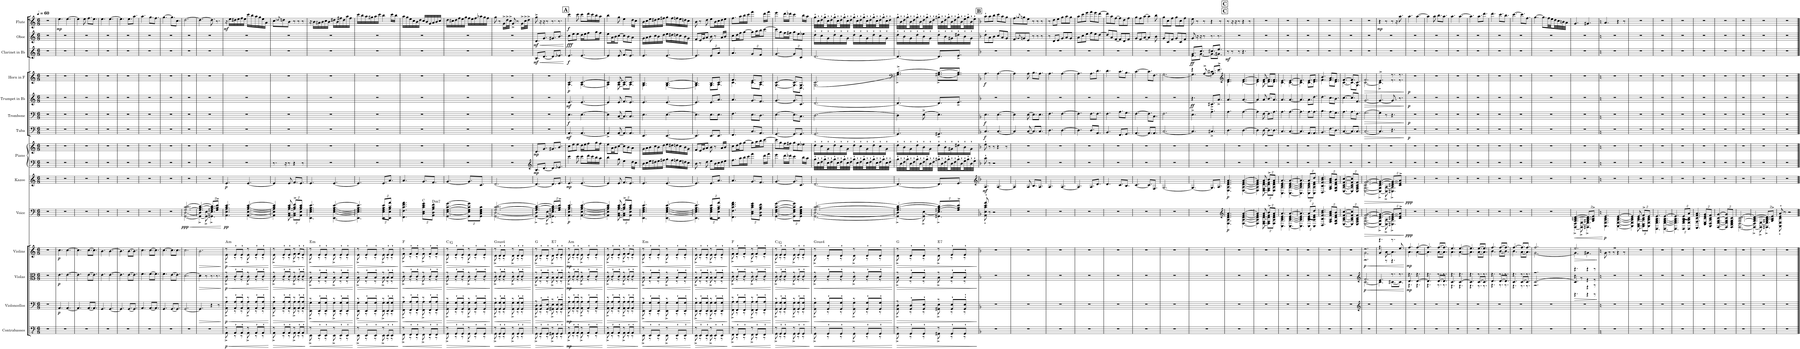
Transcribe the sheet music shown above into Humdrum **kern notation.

**kern	**dynam	**kern	**dynam	**kern	**dynam	**kern	**dynam	**harte	**kern	**dynam	**harte	**kern	**dynam	**kern	**kern	**dynam	**kern	**dynam	**kern	**dynam	**kern	**dynam	**kern	**dynam	**kern	**dynam	**kern	**dynam	**kern	**dynam
*part14	*part14	*part13	*part13	*part12	*part12	*part11	*part11	*part11	*part10	*part10	*part10	*part9	*part9	*part8	*part8	*part8	*part7	*part7	*part6	*part6	*part5	*part5	*part4	*part4	*part3	*part3	*part2	*part2	*part1	*part1
*staff15	*staff15	*staff14	*staff14	*staff13	*staff13	*staff12	*staff12	*	*staff11	*staff11	*	*staff10	*staff10	*staff9	*staff8	*staff8/9	*staff7	*staff7	*staff6	*staff6	*staff5	*staff5	*staff4	*staff4	*staff3	*staff3	*staff2	*staff2	*staff1	*staff1
*I"Contrabasses	*	*I"Violoncellos	*	*I"Violas	*	*I"Violins	*	*	*I"Voice	*	*	*I"Kazoo	*	*I"Piano	*	*	*I"Tuba	*	*I"Trombone	*	*I"Trumpet in Bb	*	*I"Horn in F	*	*I"Clarinet in Bb	*	*I"Oboe	*	*I"Flute	*
*I'Cbs.	*	*I'Vcs.	*	*I'Vlas.	*	*I'Vlns.	*	*	*I'Vo.	*	*	*I'Kaz.	*	*I'Pno.	*	*	*I'Tba.	*	*I'Tbn.	*	*I'Tpt. in Bb	*	*I'Hn. in F	*	*I'Cl. in Bb	*	*I'Ob.	*	*I'Fl.	*
*clefFv4	*	*clefF4	*	*clefC3	*	*clefG2	*	*	*clefF4	*	*	*clefG2	*	*clefF4	*clefG2	*	*clefF4	*	*clefF4	*	*clefG2	*	*clefG2	*	*clefG2	*	*clefG2	*	*clefG2	*
*	*	*	*	*	*	*	*	*	*	*	*	*	*	*	*	*	*	*	*	*	*Trd1c2	*	*Trd4c7	*	*Trd1c2	*	*	*	*	*
*k[]	*	*k[]	*	*k[]	*	*k[]	*	*	*k[]	*	*	*k[]	*	*k[]	*k[]	*	*k[]	*	*k[]	*	*k[]	*	*k[]	*	*k[]	*	*k[]	*	*k[]	*
*M6/8	*	*M6/8	*	*M6/8	*	*M6/8	*	*	*M6/8	*	*	*M6/8	*	*M6/8	*M6/8	*	*M6/8	*	*M6/8	*	*M6/8	*	*M6/8	*	*M6/8	*	*M6/8	*	*M6/8	*
*MM60	*	*MM60	*	*MM60	*	*MM60	*	*	*MM60	*	*	*MM60	*	*MM60	*MM60	*	*MM60	*	*MM60	*	*MM60	*	*MM60	*	*MM60	*	*MM60	*	*MM60	*
=1	=1	=1	=1	=1	=1	=1	=1	=1	=1	=1	=1	=1	=1	=1	=1	=1	=1	=1	=1	=1	=1	=1	=1	=1	=1	=1	=1	=1	=1	=1
2.r	.	2.r	.	2.r	.	2.r	.	.	2.r	.	.	2.r	.	2.r	2.r	.	2.r	.	2.r	.	2.r	.	2.r	.	2.r	.	2.r	.	2.r	.
=2	=2	=2	=2	=2	=2	=2	=2	=2	=2	=2	=2	=2	=2	=2	=2	=2	=2	=2	=2	=2	=2	=2	=2	=2	=2	=2	=2	=2	=2	=2
!	!	!	!LO:DY:b	!	!LO:DY:b	!	!LO:DY:b	!	!	!	!	!	!	!	!	!	!	!	!	!	!	!	!	!	!	!	!	!	!	!LO:DY:b
2.r	.	4.AA/	p	4.e\	p	4.cc\	p	.	2.r	.	.	2.r	.	2.r	2.r	.	2.r	.	2.r	.	2.r	.	2.r	.	2.r	.	2.r	.	4.ee\	mp
.	.	[4.AA/	.	[4.e\	.	[4.cc\	.	.	.	.	.	.	.	.	.	.	.	.	.	.	.	.	.	.	.	.	.	.	[4.ee\	.
=3	=3	=3	=3	=3	=3	=3	=3	=3	=3	=3	=3	=3	=3	=3	=3	=3	=3	=3	=3	=3	=3	=3	=3	=3	=3	=3	=3	=3	=3	=3
2.r	.	4.AA/]	.	4.e\]	.	4.cc\]	.	.	2.r	.	.	2.r	.	2.r	2.r	.	2.r	.	2.r	.	2.r	.	2.r	.	2.r	.	2.r	.	4ee\]	.
.	.	.	.	.	.	.	.	.	.	.	.	.	.	.	.	.	.	.	.	.	.	.	.	.	.	.	.	.	8ee\	.
.	.	[8.AA/L	.	[8.e\L	.	[8.cc\L	.	.	.	.	.	.	.	.	.	.	.	.	.	.	.	.	.	.	.	.	.	.	8.ff\L	.
.	.	8.AA/J]	.	8.e\J]	.	8.cc\J]	.	.	.	.	.	.	.	.	.	.	.	.	.	.	.	.	.	.	.	.	.	.	8.ee\J	.
=4	=4	=4	=4	=4	=4	=4	=4	=4	=4	=4	=4	=4	=4	=4	=4	=4	=4	=4	=4	=4	=4	=4	=4	=4	=4	=4	=4	=4	=4	=4
2.r	.	4.GG/	.	4.e\	.	4.b\	.	.	2.r	.	.	2.r	.	2.r	2.r	.	2.r	.	2.r	.	2.r	.	2.r	.	2.r	.	2.r	.	4.ee\	.
.	.	[4.GG/	.	[4.e\	.	[4.b\	.	.	.	.	.	.	.	.	.	.	.	.	.	.	.	.	.	.	.	.	.	.	[4.ee\	.
=5	=5	=5	=5	=5	=5	=5	=5	=5	=5	=5	=5	=5	=5	=5	=5	=5	=5	=5	=5	=5	=5	=5	=5	=5	=5	=5	=5	=5	=5	=5
2.r	.	4.GG/]	.	4.e\]	.	4.b\]	.	.	2.r	.	.	2.r	.	2.r	2.r	.	2.r	.	2.r	.	2.r	.	2.r	.	2.r	.	2.r	.	4.ee\]	.
.	.	[8.GG/L	.	[8.e\L	.	[8.b\L	.	.	.	.	.	.	.	.	.	.	.	.	.	.	.	.	.	.	.	.	.	.	8.ee\L	.
.	.	8.GG/J]	.	8.e\J]	.	8.b\J]	.	.	.	.	.	.	.	.	.	.	.	.	.	.	.	.	.	.	.	.	.	.	8.aa\J	.
=6	=6	=6	=6	=6	=6	=6	=6	=6	=6	=6	=6	=6	=6	=6	=6	=6	=6	=6	=6	=6	=6	=6	=6	=6	=6	=6	=6	=6	=6	=6
2.r	.	4.AA/	.	4.f\	.	4.cc\	.	.	2.r	.	.	2.r	.	2.r	2.r	.	2.r	.	2.r	.	2.r	.	2.r	.	2.r	.	2.r	.	4.aa\	.
.	.	[8.AA/L	.	[8.f\L	.	[8.cc\L	.	.	.	.	.	.	.	.	.	.	.	.	.	.	.	.	.	.	.	.	.	.	8.gg\L	.
.	.	8.AA/J]	.	8.f\J]	.	8.cc\J]	.	.	.	.	.	.	.	.	.	.	.	.	.	.	.	.	.	.	.	.	.	.	8.ff\J	.
=7	=7	=7	=7	=7	=7	=7	=7	=7	=7	=7	=7	=7	=7	=7	=7	=7	=7	=7	=7	=7	=7	=7	=7	=7	=7	=7	=7	=7	=7	=7
2.r	.	4.GG/	.	4.f\	.	[4.cc\	.	.	2.r	.	.	2.r	.	2.r	2.r	.	2.r	.	2.r	.	2.r	.	2.r	.	2.r	.	2.r	.	[4.gg\	.
.	.	[8.GG/L	.	[8.e\L	.	8.cc\L]	.	.	.	.	.	.	.	.	.	.	.	.	.	.	.	.	.	.	.	.	.	.	8.gg\L]	.
.	.	8.GG/J]	.	8.e\J]	.	8.cc\J	.	.	.	.	.	.	.	.	.	.	.	.	.	.	.	.	.	.	.	.	.	.	8.cc\J	.
=8	=8	=8	=8	=8	=8	=8	=8	=8	=8	=8	=8	=8	=8	=8	=8	=8	=8	=8	=8	=8	=8	=8	=8	=8	=8	=8	=8	=8	=8	=8
!	!	!	!	!	!	!	!	!	!	!LO:HP:b	!	!	!	!	!	!	!	!	!	!	!	!	!	!	!	!	!	!	!	!
*	*	*	*	*	*	*	*	*	*^	*	*	*	*	*	*	*	*	*	*	*	*	*	*	*	*	*	*	*	*	*
!	!	!	!	!	!	!	!	!	!	!	!LO:DY:n=1:b	!	!	!	!	!	!	!	!	!	!	!	!	!	!	!	!	!	!	!	!
2.r	.	[2.GG/	.	[2.d\	.	2.cc\	.	.	[2.G/ 2.c/ [2.d/	[2.GG\ [2.D\	< ppp	.	2.r	.	2.r	2.r	.	2.r	.	2.r	.	2.r	.	2.r	.	2.r	.	2.r	.	[2.dd\	.
=9	=9	=9	=9	=9	=9	=9	=9	=9	=9	=9	=9	=9	=9	=9	=9	=9	=9	=9	=9	=9	=9	=9	=9	=9	=9	=9	=9	=9	=9	=9	=9
!	!	!	!LO:HP:b	!	!LO:HP:b	!	!LO:HP:b	!	!	!	!	!	!	!	!	!	!	!	!	!	!	!	!	!	!	!	!	!	!	!	!
2.r	.	4.GG/]	>	4d\]	>	2.b\	>	.	4.G/] [4.B/ 4.d/_	4GG\_^ 4D\]^	.	.	2.r	.	2.r	2.r	.	2.r	.	2.r	.	2.r	.	2.r	.	2.r	.	2.r	.	4.dd\_	.
.	.	.	.	8r	.	.	.	.	.	8GG\]^ [8E\^	.	.	.	.	.	.	.	.	.	.	.	.	.	.	.	.	.	.	.	.	.
*	*	*	*	*	*	*	*	*	*Xbrackettup	*	*	*	*	*	*	*	*	*	*	*	*	*	*	*	*	*	*	*	*	*	*
.	.	4r	.	8.r	.	.	.	.	[16%3G#X/ 16%3B/_ 16%3d/]L	4.GG#X\^ 4.E\]^	.	.	.	.	.	.	.	.	.	.	.	.	.	.	.	.	.	.	.	8.dd\]	.
.	.	.	.	8.r	.	.	.	.	16%3G#/]^ 16%3B/]^ 16%3e/^J	.	.	.	.	.	.	.	.	.	.	.	.	.	.	.	.	.	.	.	.	8.r	.
.	.	8r	.	.	.	.	.	.	.	.	.	.	.	.	.	.	.	.	.	.	.	.	.	.	.	.	.	.	.	.	.
*	*	*	*	*	*	*	*	*	*v	*v	*	*	*	*	*	*	*	*	*	*	*	*	*	*	*	*	*	*	*	*	*
.	.	.	]	.	]	.	]	.	.	[	.	.	.	.	.	.	.	.	.	.	.	.	.	.	.	.	.	.	.	.
=10	=10	=10	=10	=10	=10	=10	=10	=10	=10	=10	=10	=10	=10	=10	=10	=10	=10	=10	=10	=10	=10	=10	=10	=10	=10	=10	=10	=10	=10	=10
!	!LO:HP:b	!	!LO:HP:b	!	!LO:HP:b	!	!LO:HP:b	!	!	!	!	!	!	!	!	!	!	!	!	!	!	!	!	!	!	!	!	!	!	!
*^	*	*^	*	*^	*	*^	*	*	*^	*	*	*	*	*	*	*	*	*	*	*	*	*	*	*	*	*	*	*	*	*
!	!	!LO:DY:n=1:b	!	!	!LO:DY:n=1:b	!	!	!LO:DY:n=1:b	!	!	!LO:DY:n=1:b	!LO:H:kt=m	!	!	!LO:DY:b	!	!	!LO:DY:b	!	!	!	!	!	!	!	!	!	!	!	!	!	!	!	!	!LO:DY:b
8r	8AAA^\	< p	8r	8AA\^ 8A\^	< p	8r	8c^\	< p	8r	8e^\	< p	A:min	4.e/	4.AA\ 4.E\ 4.A\ 4.c\	pp	.	4.e/	p	2.r	2.r	.	2.r	.	2.r	.	2.r	.	2.r	.	2.r	.	2.r	.	16r	mf
.	.	.	.	.	.	.	.	.	.	.	.	.	.	.	.	.	.	.	.	.	.	.	.	.	.	.	.	.	.	.	.	.	.	16ee\LL	.
8AAA`/L	8r	.	8AA/` 8A/`L	8r	.	8c`/L	8r	.	8e`/L	8r	.	.	.	.	.	.	.	.	.	.	.	.	.	.	.	.	.	.	.	.	.	.	.	16dd#X\	.
.	.	.	.	.	.	.	.	.	.	.	.	.	.	.	.	.	.	.	.	.	.	.	.	.	.	.	.	.	.	.	.	.	.	16ee\	.
8AAA`/J	8r	.	8AA/` 8A/`J	8r	.	8c`/J	8r	.	8e`/J	8r	.	.	.	.	.	.	.	.	.	.	.	.	.	.	.	.	.	.	.	.	.	.	.	16ff\	.
.	.	.	.	.	.	.	.	.	.	.	.	.	.	.	.	.	.	.	.	.	.	.	.	.	.	.	.	.	.	.	.	.	.	16ee\JJ	.
8r	8AAA^\	.	8r	8AA\^ 8A\^	.	8r	8c^\	.	8r	8e^\	.	.	[4.e/	[4.AA\ [4.E\ [4.A\ [4.c\	.	.	[4.e/	.	.	.	.	.	.	.	.	.	.	.	.	.	.	.	.	16ccc\LL	.
.	.	.	.	.	.	.	.	.	.	.	.	.	.	.	.	.	.	.	.	.	.	.	.	.	.	.	.	.	.	.	.	.	.	16bb\	.
8AAA`/L	8r	.	8AA/` 8A/`L	8r	.	8c`/L	8r	.	8e`/L	8r	.	.	.	.	.	.	.	.	.	.	.	.	.	.	.	.	.	.	.	.	.	.	.	16aa\	.
.	.	.	.	.	.	.	.	.	.	.	.	.	.	.	.	.	.	.	.	.	.	.	.	.	.	.	.	.	.	.	.	.	.	16gg\	.
8AAA`/J	8r	.	8AA/` 8A/`J	8r	.	8c`/J	8r	.	8e`/J	8r	.	.	.	.	.	.	.	.	.	.	.	.	.	.	.	.	.	.	.	.	.	.	.	16ee\	.
.	.	.	.	.	.	.	.	.	.	.	.	.	.	.	.	.	.	.	.	.	.	.	.	.	.	.	.	.	.	.	.	.	.	16a\JJ	.
*v	*v	*	*	*	*	*v	*v	*	*v	*v	*	*	*v	*v	*	*	*	*	*	*	*	*	*	*	*	*	*	*	*	*	*	*	*	*	*
*	*	*v	*v	*	*	*	*	*	*	*	*	*	*	*	*	*	*	*	*	*	*	*	*	*	*	*	*	*	*	*	*
.	[	.	[	.	[	.	[	.	.	.	.	.	.	.	.	.	.	.	.	.	.	.	.	.	.	.	.	.	.	.
=11	=11	=11	=11	=11	=11	=11	=11	=11	=11	=11	=11	=11	=11	=11	=11	=11	=11	=11	=11	=11	=11	=11	=11	=11	=11	=11	=11	=11	=11	=11
!	!LO:HP:b	!	!LO:HP:b	!	!LO:HP:b	!	!LO:HP:b	!	!	!	!	!	!	!	!	!	!	!	!	!	!	!	!	!	!	!	!	!	!	!
*^	*	*^	*	*^	*	*^	*	*	*^	*	*	*	*	*	*	*	*	*	*	*	*	*	*	*	*	*	*	*	*	*
8r	8AAA^\	>	8r	8AA\^ 8A\^	>	8r	8c^\	>	8r	8e^\	>	.	4e/]	4AA\] 4E\] 4A\] 4c\]	.	.	4e/]	.	8.r	2.r	.	2.r	.	2.r	.	2.r	.	2.r	.	2.r	.	2.r	.	8cc\L	.
.	.	.	.	.	.	.	.	.	.	.	.	.	.	.	.	.	.	.	.	.	.	.	.	.	.	.	.	.	.	.	.	.	.	8qdd-X/	.
8AAA`/L	8r	.	8AA/` 8A/`L	8r	.	8c`/L	8r	.	8e`/L	8r	.	.	.	.	.	.	.	.	.	.	.	.	.	.	.	.	.	.	.	.	.	.	.	8ddn\	.
.	.	.	.	.	.	.	.	.	.	.	.	.	.	.	.	.	.	.	16r	.	.	.	.	.	.	.	.	.	.	.	.	.	.	.	.
8AAA`/J	8r	.	8AA/` 8A/`J	8r	.	8c`/J	8r	.	8e`/J	8r	.	.	8e/	[8AA\ [8C\ [8A\ [8c\	.	.	8e/	.	8r	.	.	.	.	.	.	.	.	.	.	.	.	.	.	8b\J	.
8r	8AAA^\	.	8r	8AA\^ 8A\^	.	8r	8c^\	.	8r	8f^\	.	.	16%3f^/L	16%3AA\] 16%3C\] 16%3A\] 16%3c\]L	.	.	8.f/L	.	4r	.	.	.	.	.	.	.	.	.	.	.	.	.	.	8r	.
8AAA`/L	8r	.	8AA/` 8A/`L	8r	.	8c`/L	8r	.	8f`/L	8r	.	.	.	.	.	.	.	.	.	.	.	.	.	.	.	.	.	.	.	.	.	.	.	8r	.
.	.	.	.	.	.	.	.	.	.	.	.	.	16%3e/J	16%3AA\ 16%3E\ 16%3A\ 16%3c\J	.	.	8.e/J	.	.	.	.	.	.	.	.	.	.	.	.	.	.	.	.	.	.
8AAA`/J	8r	.	8AA/` 8A/`J	8r	.	8c`/J	8r	.	8e`/J	8r	.	.	.	.	.	.	.	.	8r	.	.	.	.	.	.	.	.	.	.	.	.	.	.	8r	.
*v	*v	*	*	*	*	*v	*v	*	*v	*v	*	*	*v	*v	*	*	*	*	*	*	*	*	*	*	*	*	*	*	*	*	*	*	*	*	*
*	*	*v	*v	*	*	*	*	*	*	*	*	*	*	*	*	*	*	*	*	*	*	*	*	*	*	*	*	*	*	*	*
.	]	.	]	.	]	.	]	.	.	.	.	.	.	.	.	.	.	.	.	.	.	.	.	.	.	.	.	.	.	.
=12	=12	=12	=12	=12	=12	=12	=12	=12	=12	=12	=12	=12	=12	=12	=12	=12	=12	=12	=12	=12	=12	=12	=12	=12	=12	=12	=12	=12	=12	=12
!	!LO:HP:b	!	!LO:HP:b	!	!LO:HP:b	!	!LO:HP:b	!LO:H:kt=m	!	!	!	!	!	!	!	!	!	!	!	!	!	!	!	!	!	!	!	!	!	!
*^	*	*^	*	*^	*	*^	*	*	*^	*	*	*	*	*	*	*	*	*	*	*	*	*	*	*	*	*	*	*	*	*
8r	8EEE^\	<	8r	8EE\^ 8G\^	<	8r	8B^\	<	8r	8e^\	<	E:min	4.e/	4.EE\ 4.E\ 4.G\ 4.B\	.	.	4.e/	.	2.r	2.r	.	2.r	.	2.r	.	2.r	.	2.r	.	2.r	.	2.r	.	16r	.
.	.	.	.	.	.	.	.	.	.	.	.	.	.	.	.	.	.	.	.	.	.	.	.	.	.	.	.	.	.	.	.	.	.	16b\LL	.
8EEE`/L	8r	.	8EE/` 8G/`L	8r	.	8B`/L	8r	.	8e`/L	8r	.	.	.	.	.	.	.	.	.	.	.	.	.	.	.	.	.	.	.	.	.	.	.	16a#X\	.
.	.	.	.	.	.	.	.	.	.	.	.	.	.	.	.	.	.	.	.	.	.	.	.	.	.	.	.	.	.	.	.	.	.	16b\	.
8EEE`/J	8r	.	8EE/` 8G/`J	8r	.	8B`/J	8r	.	8e`/J	8r	.	.	.	.	.	.	.	.	.	.	.	.	.	.	.	.	.	.	.	.	.	.	.	16cc\	.
.	.	.	.	.	.	.	.	.	.	.	.	.	.	.	.	.	.	.	.	.	.	.	.	.	.	.	.	.	.	.	.	.	.	16b\JJ	.
8r	8EEE^\	.	8r	8EE\^ 8G\^	.	8r	8B^\	.	8r	8e^\	.	.	[4.e/	[4.EE\ [4.E\ [4.G\ [4.B\	.	.	[4.e/	.	.	.	.	.	.	.	.	.	.	.	.	.	.	.	.	16dd#X\LL	.
.	.	.	.	.	.	.	.	.	.	.	.	.	.	.	.	.	.	.	.	.	.	.	.	.	.	.	.	.	.	.	.	.	.	16b\	.
8EEE`/L	8r	.	8EE/` 8G/`L	8r	.	8B`/L	8r	.	8e`/L	8r	.	.	.	.	.	.	.	.	.	.	.	.	.	.	.	.	.	.	.	.	.	.	.	16ff#X\	.
.	.	.	.	.	.	.	.	.	.	.	.	.	.	.	.	.	.	.	.	.	.	.	.	.	.	.	.	.	.	.	.	.	.	16dd#\	.
8EEE`/J	8r	.	8EE/` 8G/`J	8r	.	8B`/J	8r	.	8e`/J	8r	.	.	.	.	.	.	.	.	.	.	.	.	.	.	.	.	.	.	.	.	.	.	.	16aa\	.
.	.	.	.	.	.	.	.	.	.	.	.	.	.	.	.	.	.	.	.	.	.	.	.	.	.	.	.	.	.	.	.	.	.	16ff#\JJ	.
*v	*v	*	*	*	*	*v	*v	*	*v	*v	*	*	*v	*v	*	*	*	*	*	*	*	*	*	*	*	*	*	*	*	*	*	*	*	*	*
*	*	*v	*v	*	*	*	*	*	*	*	*	*	*	*	*	*	*	*	*	*	*	*	*	*	*	*	*	*	*	*	*
.	[	.	[	.	[	.	[	.	.	.	.	.	.	.	.	.	.	.	.	.	.	.	.	.	.	.	.	.	.	.
=13	=13	=13	=13	=13	=13	=13	=13	=13	=13	=13	=13	=13	=13	=13	=13	=13	=13	=13	=13	=13	=13	=13	=13	=13	=13	=13	=13	=13	=13	=13
!	!LO:HP:b	!	!LO:HP:b	!	!LO:HP:b	!	!LO:HP:b	!	!	!	!	!	!	!	!	!	!	!	!	!	!	!	!	!	!	!	!	!	!	!
*^	*	*^	*	*^	*	*^	*	*	*^	*	*	*	*	*	*	*	*	*	*	*	*	*	*	*	*	*	*	*	*	*
8r	8EEE^\	>	8r	8EE\^ 8G\^	>	8r	8B^\	>	8r	8e^\	>	.	4.e/]	4.EE\] 4.E\] 4.G\] 4.B\]	.	.	4.e/]	.	2.r	2.r	.	2.r	.	2.r	.	2.r	.	2.r	.	2.r	.	2.r	.	16ccc\LL	.
.	.	.	.	.	.	.	.	.	.	.	.	.	.	.	.	.	.	.	.	.	.	.	.	.	.	.	.	.	.	.	.	.	.	16bb\	.
8EEE`/L	8r	.	8EE/` 8G/`L	8r	.	8B`/L	8r	.	8e`/L	8r	.	.	.	.	.	.	.	.	.	.	.	.	.	.	.	.	.	.	.	.	.	.	.	16aa\	.
.	.	.	.	.	.	.	.	.	.	.	.	.	.	.	.	.	.	.	.	.	.	.	.	.	.	.	.	.	.	.	.	.	.	16gg#X\	.
8EEE`/J	8r	.	8EE/` 8G/`J	8r	.	8B`/J	8r	.	8e`/J	8r	.	.	.	.	.	.	.	.	.	.	.	.	.	.	.	.	.	.	.	.	.	.	.	16aa\	.
.	.	.	.	.	.	.	.	.	.	.	.	.	.	.	.	.	.	.	.	.	.	.	.	.	.	.	.	.	.	.	.	.	.	16ccc\JJ	.
8r	8EEE^\	.	8r	8EE\^ 8G\^	.	8r	8B^\	.	8r	8e^\	.	.	16%3e/L	16%3EE\ 16%3E\ 16%3G\ 16%3B\L	.	.	8.e/L	.	.	.	.	.	.	.	.	.	.	.	.	.	.	.	.	4bb\	.
8EEE`/L	8r	.	8EE/` 8G/`L	8r	.	8B`/L	8r	.	8e`/L	8r	.	.	.	.	.	.	.	.	.	.	.	.	.	.	.	.	.	.	.	.	.	.	.	.	.
.	.	.	.	.	.	.	.	.	.	.	.	.	16%3a/J	16%3EE\ 16%3E\ 16%3A\ 16%3c\J	.	.	8.a/J	.	.	.	.	.	.	.	.	.	.	.	.	.	.	.	.	.	.
8EEE`/J	8r	.	8EE/` 8G/`J	8r	.	8B`/J	8r	.	8e`/J	8r	.	.	.	.	.	.	.	.	.	.	.	.	.	.	.	.	.	.	.	.	.	.	.	16ccc\LL	.
.	.	.	.	.	.	.	.	.	.	.	.	.	.	.	.	.	.	.	.	.	.	.	.	.	.	.	.	.	.	.	.	.	.	16bb\JJ	.
*v	*v	*	*	*	*	*v	*v	*	*v	*v	*	*	*v	*v	*	*	*	*	*	*	*	*	*	*	*	*	*	*	*	*	*	*	*	*	*
*	*	*v	*v	*	*	*	*	*	*	*	*	*	*	*	*	*	*	*	*	*	*	*	*	*	*	*	*	*	*	*	*
.	]	.	]	.	]	.	]	.	.	.	.	.	.	.	.	.	.	.	.	.	.	.	.	.	.	.	.	.	.	.
=14	=14	=14	=14	=14	=14	=14	=14	=14	=14	=14	=14	=14	=14	=14	=14	=14	=14	=14	=14	=14	=14	=14	=14	=14	=14	=14	=14	=14	=14	=14
!	!LO:HP:b	!	!LO:HP:b	!	!LO:HP:b	!	!LO:HP:b	!	!	!	!	!	!	!	!	!	!	!	!	!	!	!	!	!	!	!	!	!	!	!
*^	*	*^	*	*^	*	*^	*	*	*	*	*	*	*	*	*	*	*	*	*	*	*	*	*	*	*	*	*	*	*	*
8r	8FFF^\	<	8r	8FF\^ 8A\^	<	8r	8c^\	<	8r	8f^\	<	F:maj	4.FF\ 4.F\ 4.c\ 4.f\ 4.a\	.	.	4.a/	.	2.r	2.r	.	2.r	.	2.r	.	2.r	.	2.r	.	2.r	.	2.r	.	16aa\LL	.
.	.	.	.	.	.	.	.	.	.	.	.	.	.	.	.	.	.	.	.	.	.	.	.	.	.	.	.	.	.	.	.	.	16gg\	.
8FFF`/L	8r	.	8FF/` 8A/`L	8r	.	8c`/L	8r	.	8f`/L	8r	.	.	.	.	.	.	.	.	.	.	.	.	.	.	.	.	.	.	.	.	.	.	16ee\	.
.	.	.	.	.	.	.	.	.	.	.	.	.	.	.	.	.	.	.	.	.	.	.	.	.	.	.	.	.	.	.	.	.	16cc\	.
8FFF`/J	8r	.	8FF/` 8A/`J	8r	.	8c`/J	8r	.	8f`/J	8r	.	.	.	.	.	.	.	.	.	.	.	.	.	.	.	.	.	.	.	.	.	.	16b\	.
.	.	.	.	.	.	.	.	.	.	.	.	.	.	.	.	.	.	.	.	.	.	.	.	.	.	.	.	.	.	.	.	.	16dd\JJ	.
8r	8FFF^\	.	8r	8FF\^ 8A\^	.	8r	8c^\	.	8r	8f^\	.	.	16%3C\ 16%3E\ 16%3c\ 16%3e\ 16%3g\L	.	C:maj	8.g/L	.	.	.	.	.	.	.	.	.	.	.	.	.	.	.	.	16cc/LL	.
.	.	.	.	.	.	.	.	.	.	.	.	.	.	.	.	.	.	.	.	.	.	.	.	.	.	.	.	.	.	.	.	.	16b/	.
8FFF`/L	8r	.	8FF/` 8A/`L	8r	.	8c`/L	8r	.	8f`/L	8r	.	.	.	.	.	.	.	.	.	.	.	.	.	.	.	.	.	.	.	.	.	.	16g/	.
!	!	!	!	!	!	!	!	!	!	!	!	!	!	!	!LO:H:kt=m7	!	!	!	!	!	!	!	!	!	!	!	!	!	!	!	!	!	!	!
.	.	.	.	.	.	.	.	.	.	.	.	.	16%3AA\ 16%3D\ 16%3A\ 16%3c\ 16%3f\J	.	D:min7	8.f/J	.	.	.	.	.	.	.	.	.	.	.	.	.	.	.	.	16a/	.
8FFF`/J	8r	.	8FF/` 8A/`J	8r	.	8c`/J	8r	.	8f`/J	8r	.	.	.	.	.	.	.	.	.	.	.	.	.	.	.	.	.	.	.	.	.	.	16b/	.
.	.	.	.	.	.	.	.	.	.	.	.	.	.	.	.	.	.	.	.	.	.	.	.	.	.	.	.	.	.	.	.	.	16cc/JJ	.
*v	*v	*	*	*	*	*v	*v	*	*v	*v	*	*	*	*	*	*	*	*	*	*	*	*	*	*	*	*	*	*	*	*	*	*	*	*
*	*	*v	*v	*	*	*	*	*	*	*	*	*	*	*	*	*	*	*	*	*	*	*	*	*	*	*	*	*	*	*	*
.	[	.	[	.	[	.	[	.	.	.	.	.	.	.	.	.	.	.	.	.	.	.	.	.	.	.	.	.	.	.
=15	=15	=15	=15	=15	=15	=15	=15	=15	=15	=15	=15	=15	=15	=15	=15	=15	=15	=15	=15	=15	=15	=15	=15	=15	=15	=15	=15	=15	=15	=15
!	!LO:HP:b	!	!LO:HP:b	!	!LO:HP:b	!	!LO:HP:b	!	!	!	!	!	!	!	!	!	!	!	!	!	!	!	!	!	!	!	!	!	!	!
*^	*	*^	*	*^	*	*^	*	*	*	*	*	*	*	*	*	*	*	*	*	*	*	*	*	*	*	*	*	*	*	*
8r	8GGG^\	>	8r	8GG\^ 8G\^	>	8r	8c^\	>	8r	8e^\	>	C:maj/5	[4.GG\ [4.E\ [4.G\ [4.c\ [4.g\	.	.	[4.g/	.	2.r	2.r	.	2.r	.	2.r	.	2.r	.	2.r	.	2.r	.	2.r	.	16dd\LL	.
.	.	.	.	.	.	.	.	.	.	.	.	.	.	.	.	.	.	.	.	.	.	.	.	.	.	.	.	.	.	.	.	.	16cc#X\	.
8GGG`/L	8r	.	8GG/` 8G/`L	8r	.	8c`/L	8r	.	8e`/L	8r	.	.	.	.	.	.	.	.	.	.	.	.	.	.	.	.	.	.	.	.	.	.	16dd\	.
.	.	.	.	.	.	.	.	.	.	.	.	.	.	.	.	.	.	.	.	.	.	.	.	.	.	.	.	.	.	.	.	.	16ff\	.
8GGG`/J	8r	.	8GG/` 8G/`J	8r	.	8c`/J	8r	.	8e`/J	8r	.	.	.	.	.	.	.	.	.	.	.	.	.	.	.	.	.	.	.	.	.	.	16ee\	.
.	.	.	.	.	.	.	.	.	.	.	.	.	.	.	.	.	.	.	.	.	.	.	.	.	.	.	.	.	.	.	.	.	16gg\JJ	.
8r	8GGG^\	.	8r	8GG\^ 8G\^	.	8r	8c^\	.	8r	8e^\	.	.	16%3GG\] 16%3E\] 16%3G\] 16%3c\] 16%3g\]L	.	.	8.g/L]	.	.	.	.	.	.	.	.	.	.	.	.	.	.	.	.	16ff\LL	.
.	.	.	.	.	.	.	.	.	.	.	.	.	.	.	.	.	.	.	.	.	.	.	.	.	.	.	.	.	.	.	.	.	16ee\	.
8GGG`/L	8r	.	8GG/` 8G/`L	8r	.	8c`/L	8r	.	8e`/L	8r	.	.	.	.	.	.	.	.	.	.	.	.	.	.	.	.	.	.	.	.	.	.	16ff\	.
.	.	.	.	.	.	.	.	.	.	.	.	.	16%3GG\ 16%3C\ 16%3E\ 16%3G\ 16%3c\J	.	.	8.c/J	.	.	.	.	.	.	.	.	.	.	.	.	.	.	.	.	16aa-X\	.
8GGG`/J	8r	.	8GG/` 8G/`J	8r	.	8c`/J	8r	.	8e`/J	8r	.	.	.	.	.	.	.	.	.	.	.	.	.	.	.	.	.	.	.	.	.	.	16gg\	.
.	.	.	.	.	.	.	.	.	.	.	.	.	.	.	.	.	.	.	.	.	.	.	.	.	.	.	.	.	.	.	.	.	16ff\JJ	.
*v	*v	*	*	*	*	*v	*v	*	*v	*v	*	*	*	*	*	*	*	*	*	*	*	*	*	*	*	*	*	*	*	*	*	*	*	*
*	*	*v	*v	*	*	*	*	*	*	*	*	*	*	*	*	*	*	*	*	*	*	*	*	*	*	*	*	*	*	*	*
.	]	.	]	.	]	.	]	.	.	.	.	.	.	.	.	.	.	.	.	.	.	.	.	.	.	.	.	.	.	.
=16	=16	=16	=16	=16	=16	=16	=16	=16	=16	=16	=16	=16	=16	=16	=16	=16	=16	=16	=16	=16	=16	=16	=16	=16	=16	=16	=16	=16	=16	=16
!	!LO:HP:b	!	!LO:HP:b	!	!LO:HP:b	!	!LO:HP:b	!LO:H:kt=4	!	!	!	!	!	!	!	!	!	!	!	!	!	!	!	!	!	!	!	!	!	!
*^	*	*^	*	*^	*	*^	*	*	*^	*	*	*	*	*	*	*	*	*	*	*	*	*	*	*	*	*	*	*	*	*
8r	8GGG^\	<	8r	8GG\^ 8G\^	<	8r	8c^\	<	8r	8d^\	<	G:sus4	[2.G/ 2.c/ [2.d/	[2.GG\ [2.D\	.	.	[2.d/	.	2.r	2.r	.	2.r	.	2.r	.	2.r	.	2.r	.	2.r	.	2.r	.	8gg\	.
8GGG`/L	8r	.	8GG/` 8G/`L	8r	.	8c`/L	8r	.	8d`/L	8r	.	.	.	.	.	.	.	.	.	.	.	.	.	.	.	.	.	.	.	.	.	.	.	8r	.
8GGG`/J	8r	.	8GG/` 8G/`J	8r	.	8c`/J	8r	.	8d`/J	8r	.	.	.	.	.	.	.	.	.	.	.	.	.	.	.	.	.	.	.	.	.	.	.	16g^\LL	.
.	.	.	.	.	.	.	.	.	.	.	.	.	.	.	.	.	.	.	.	.	.	.	.	.	.	.	.	.	.	.	.	.	.	32dd^\L	.
.	.	.	.	.	.	.	.	.	.	.	.	.	.	.	.	.	.	.	.	.	.	.	.	.	.	.	.	.	.	.	.	.	.	32cc^\JJJ	.
8r	8GGG^\	.	8r	8GG\^ 8G\^	.	8r	8c^\	.	8r	8d^\	.	.	.	.	.	.	.	.	.	.	.	.	.	.	.	.	.	.	.	.	.	.	.	8g^/	.
8GGG`/L	8r	.	8GG/` 8G/`L	8r	.	8c`/L	8r	.	8d`/L	8r	.	.	.	.	.	.	.	.	.	.	.	.	.	.	.	.	.	.	.	.	.	.	.	8r	.
8GGG`/J	8r	.	8GG/` 8G/`J	8r	.	8c`/J	8r	.	8d`/J	8r	.	.	.	.	.	.	.	.	.	.	.	.	.	.	.	.	.	.	.	.	.	.	.	16g^\LL	.
.	.	.	.	.	.	.	.	.	.	.	.	.	.	.	.	.	.	.	.	.	.	.	.	.	.	.	.	.	.	.	.	.	.	32cc^\L	.
.	.	.	.	.	.	.	.	.	.	.	.	.	.	.	.	.	.	.	.	.	.	.	.	.	.	.	.	.	.	.	.	.	.	32dd^\JJJ	.
*v	*v	*	*	*	*	*v	*v	*	*v	*v	*	*	*v	*v	*	*	*	*	*	*	*	*	*	*	*	*	*	*	*	*	*	*	*	*	*
*	*	*v	*v	*	*	*	*	*	*	*	*	*	*	*	*	*	*	*	*	*	*	*	*	*	*	*	*	*	*	*	*
.	[	.	[	.	[	.	[	.	.	.	.	.	.	.	.	.	.	.	.	.	.	.	.	.	.	.	.	.	.	.
=17	=17	=17	=17	=17	=17	=17	=17	=17	=17	=17	=17	=17	=17	=17	=17	=17	=17	=17	=17	=17	=17	=17	=17	=17	=17	=17	=17	=17	=17	=17
*	*	*	*	*	*	*	*	*	*	*	*	*	*	*clefG2	*	*	*	*	*	*	*	*	*	*	*	*	*	*	*	*
!	!LO:HP:b	!	!LO:HP:b	!	!LO:HP:b	!	!LO:HP:b	!	!	!	!	!	!	!	!	!LO:DY:b=2	!	!	!	!	!	!	!	!	!	!LO:HP:b	!	!LO:HP:b	!	!
*^	*	*^	*	*^	*	*^	*	*	*^	*	*	*	*	*	*	*	*	*	*	*	*	*	*	*	*	*	*	*	*	*
!	!	!	!	!	!	!	!	!	!	!	!	!	!	!	!	!	!	!	!	!	!LO:DY:n=1:b	!	!	!	!	!	!	!	!	!	!LO:DY:n=1:b	!	!LO:DY:n=1:b	!	!
8r	8GGG^\	>	8r	8GG\^ 8D\^	>	8r	8B^\	>	8r	8d^\	>	G:maj	4.G/] [4.B/ 4.d/_	4GG\_^ 4D\]^	.	.	4.d/_	.	8.B/L	8.d/L	mp mp	2.r	.	2.r	.	2.r	.	2.r	.	8.B/L	< mf	8.d/L	< mf	8gg^\	.
8GGG`/L	8r	.	8GG/` 8D/`L	8r	.	8B`/L	8r	.	8d`/L	8r	.	.	.	.	.	.	.	.	.	.	.	.	.	.	.	.	.	.	.	.	.	.	.	16r	.
.	.	.	.	.	.	.	.	.	.	.	.	.	.	.	.	.	.	.	[8.d/J	8.g/J	.	.	.	.	.	.	.	.	.	[8.d/J	.	8.g/J	.	16r	.
8GGG`/J	8r	.	8GG/` 8E/`J	8r	.	8B`/J	8r	.	8d`/J	8r	.	.	.	8GG\]^ [8E\^	.	.	.	.	.	.	.	.	.	.	.	.	.	.	.	.	.	.	.	8r	.
!	!	!	!	!	!	!	!	!	!	!	!	!LO:H:kt=7	!	!	!	!	!	!	!	!	!	!	!	!	!	!	!	!	!	!	!	!	!	!	!
8r	8GGG#X^\	.	8r	8GG#X\^ 8E\^	.	8r	8B^\	.	8r	8d^\	.	E:7	[16%3G#X/ 16%3B/_ 16%3d/]L	4.GG#X\^ 4.E\]^	.	.	8.d/L]	.	8.d/L]	8.g#X/L	.	.	.	.	.	.	.	.	.	8.d/L]	.	8.g#X/L	.	8.r	.
8GGG#`/L	8r	.	8GG#/` 8E/`L	8r	.	8B`/L	8r	.	8e`/L	8r	.	.	.	.	.	.	.	.	.	.	.	.	.	.	.	.	.	.	.	.	.	.	.	.	.
.	.	.	.	.	.	.	.	.	.	.	.	.	16%3G#/]^ 16%3B/]^ 16%3e/^J	.	.	.	8.e/J	.	8.e-X/J	8.b/J	.	.	.	.	.	.	.	.	.	8.e-X/J	.	8.b/J	.	8.r	.
8GGG#`/J	8r	.	8GG#/` 8E/`J	8r	.	8B`/J	8r	.	8e`/J	8r	.	.	.	.	.	.	.	.	.	.	.	.	.	.	.	.	.	.	.	.	.	.	.	.	.
*v	*v	*	*	*	*	*v	*v	*	*v	*v	*	*	*v	*v	*	*	*	*	*	*	*	*	*	*	*	*	*	*	*	*	*	*	*	*	*
*	*	*v	*v	*	*	*	*	*	*	*	*	*	*	*	*	*	*	*	*	*	*	*	*	*	*	*	*	*	*	*	*
.	]	.	]	.	]	.	]	.	.	.	.	.	.	.	.	.	.	.	.	.	.	.	.	.	.	[	.	[	.	.
!!LO:REH:place=s1:a:B:cj:fs=14:t=A
=18	=18	=18	=18	=18	=18	=18	=18	=18	=18	=18	=18	=18	=18	=18	=18	=18	=18	=18	=18	=18	=18	=18	=18	=18	=18	=18	=18	=18	=18	=18
!	!LO:HP:b	!	!LO:HP:b	!	!LO:HP:b	!	!LO:HP:b	!	!	!	!	!	!	!	!	!	!	!	!	!	!	!	!	!	!	!	!	!	!	!
*^	*	*^	*	*^	*	*^	*	*	*^	*	*	*	*	*	*	*	*	*	*	*	*	*	*^	*	*	*	*	*	*	*
!	!	!LO:DY:n=1:b	!	!	!LO:DY:n=1:b	!	!	!LO:DY:n=1:b	!	!	!LO:DY:n=1:b	!LO:H:kt=m	!	!	!LO:DY:b	!	!	!LO:DY:b	!	!	!	!	!LO:DY:b	!	!LO:DY:b	!	!LO:DY:b	!	!	!LO:DY:b	!	!LO:DY:b	!	!LO:DY:b	!	!LO:DY:b
8r	8AAA^\	< mp	8r	8AA\^ 8A\^	< mp	8r	8c^\	< mp	8r	8e^\	< mp	A:min	4.e/	4.AA\ 4.E\ 4.A\ 4.c\	p	.	4.e/	mp	4ccc\	8cc\L	.	4.AA/	mf	4.E\	f	4.e/	mf	4.c/	4.A\	p	4.e/	f	8cc\L	fff	4ccc\	f
8AAA`/L	8r	.	8AA/` 8A/`L	8r	.	8c`/L	8r	.	8e`/L	8r	.	.	.	.	.	.	.	.	.	8ee\	.	.	.	.	.	.	.	.	.	.	.	.	8ee\	.	.	.
8AAA`/J	8r	.	8AA/` 8A/`J	8r	.	8c`/J	8r	.	8e`/J	8r	.	.	.	.	.	.	.	.	8ccc\	8ee\J	.	.	.	.	.	.	.	.	.	.	.	.	8ee\J	.	8ccc\	.
8r	8AAA^\	.	8r	8AA\^ 8A\^	.	8r	8c^\	.	8r	8e^\	.	.	[4.e/	[4.AA\ [4.E\ [4.A\ [4.c\	.	.	[4.e/	.	8ccc\L	16dd\LL	.	[4.AA/	.	[4.E\	.	[4.e/	.	[4.c/	[4.A\	.	[4.e/	.	16dd\LL	.	8ccc\L	.
.	.	.	.	.	.	.	.	.	.	.	.	.	.	.	.	.	.	.	.	16ee\J	.	.	.	.	.	.	.	.	.	.	.	.	16ee\J	.	.	.
8AAA`/L	8r	.	8AA/` 8A/`L	8r	.	8c`/L	8r	.	8e`/L	8r	.	.	.	.	.	.	.	.	16ddd\L	8ff\	.	.	.	.	.	.	.	.	.	.	.	.	8ff\	.	16ddd\L	.
.	.	.	.	.	.	.	.	.	.	.	.	.	.	.	.	.	.	.	16ccc\	.	.	.	.	.	.	.	.	.	.	.	.	.	.	.	16ccc\	.
8AAA`/J	8r	.	8AA/` 8A/`J	8r	.	8c`/J	8r	.	8e`/J	8r	.	.	.	.	.	.	.	.	16bb\	16gg\L	.	.	.	.	.	.	.	.	.	.	.	.	16gg\L	.	16bb\	.
.	.	.	.	.	.	.	.	.	.	.	.	.	.	.	.	.	.	.	16aa\JJ	16ff\JJ	.	.	.	.	.	.	.	.	.	.	.	.	16ff\JJ	.	16aa\JJ	.
*v	*v	*	*	*	*	*v	*v	*	*v	*v	*	*	*v	*v	*	*	*	*	*	*	*	*	*	*	*	*	*	*v	*v	*	*	*	*	*	*	*
*	*	*v	*v	*	*	*	*	*	*	*	*	*	*	*	*	*	*	*	*	*	*	*	*	*	*	*	*	*	*	*	*
.	[	.	[	.	[	.	[	.	.	.	.	.	.	.	.	.	.	.	.	.	.	.	.	.	.	.	.	.	.	.
=19	=19	=19	=19	=19	=19	=19	=19	=19	=19	=19	=19	=19	=19	=19	=19	=19	=19	=19	=19	=19	=19	=19	=19	=19	=19	=19	=19	=19	=19	=19
!	!LO:HP:b	!	!LO:HP:b	!	!LO:HP:b	!	!LO:HP:b	!	!	!	!	!	!	!	!	!	!	!	!	!	!	!	!	!	!	!	!	!	!	!
*^	*	*^	*	*^	*	*^	*	*	*^	*	*	*	*	*	*	*	*	*	*	*	*	*	*^	*	*	*	*	*	*	*
8r	8AAA^\	>	8r	8AA\^ 8A\^	>	8r	8c^\	>	8r	8e^\	>	.	4e/]	4AA\] 4E\] 4A\] 4c\]	.	.	4e/]	.	4bb\	8ee\L	.	4AA^/]	.	4E\]	.	4e/]	.	4c/]	4A\]	.	4e/]	.	8ee\L	.	4bb\	.
8AAA`/L	8r	.	8AA/` 8A/`L	8r	.	8c`/L	8r	.	8e`/L	8r	.	.	.	.	.	.	.	.	.	16a\L	.	.	.	.	.	.	.	.	.	.	.	.	16a\L	.	.	.
.	.	.	.	.	.	.	.	.	.	.	.	.	.	.	.	.	.	.	.	16b\J	.	.	.	.	.	.	.	.	.	.	.	.	16b\J	.	.	.
8AAA`/J	8r	.	8AA/` 8A/`J	8r	.	8c`/J	8r	.	8e`/J	8r	.	.	8e/	[8AA\ [8C\ [8A\ [8c\	.	.	8e/	.	8gg\	[8cc\J	.	[8AA/	.	[8C/	.	8e/	.	[8c/	[8A\	.	8e/	.	[8cc\J	.	8gg\	.
8r	8AAA^\	.	8r	8AA\^ 8A\^	.	8r	8c^\	.	8r	8f^\	.	.	16%3f^/L	16%3AA\] 16%3C\] 16%3A\] 16%3c\]L	.	.	8.f/L	.	4ee\	8cc\L]	.	8.AA/L]	.	8.C/L]	.	8.f/L	.	8.c/L]	8.A\L]	.	8.f/L	.	8cc\L]	.	4ee\	.
8AAA`/L	8r	.	8AA/` 8A/`L	8r	.	8c`/L	8r	.	8f`/L	8r	.	.	.	.	.	.	.	.	.	8b\	.	.	.	.	.	.	.	.	.	.	.	.	8b\	.	.	.
.	.	.	.	.	.	.	.	.	.	.	.	.	16%3e/J	16%3AA\ 16%3E\ 16%3A\ 16%3c\J	.	.	8.e/J	.	.	.	.	8.AA/J	.	8.C/J	.	8.e/J	.	8.c/J	8.A\J	.	8.e/J	.	.	.	.	.
8AAA`/J	8r	.	8AA/` 8A/`J	8r	.	8c`/J	8r	.	8e`/J	8r	.	.	.	.	.	.	.	.	16dd\LL	8a\J	.	.	.	.	.	.	.	.	.	.	.	.	8a\J	.	16dd\LL	.
.	.	.	.	.	.	.	.	.	.	.	.	.	.	.	.	.	.	.	16cc\JJ	.	.	.	.	.	.	.	.	.	.	.	.	.	.	.	16cc\JJ	.
*v	*v	*	*	*	*	*v	*v	*	*v	*v	*	*	*v	*v	*	*	*	*	*	*	*	*	*	*	*	*	*	*v	*v	*	*	*	*	*	*	*
*	*	*v	*v	*	*	*	*	*	*	*	*	*	*	*	*	*	*	*	*	*	*	*	*	*	*	*	*	*	*	*	*
.	]	.	]	.	]	.	]	.	.	.	.	.	.	.	.	.	.	.	.	.	.	.	.	.	.	.	.	.	.	.
=20	=20	=20	=20	=20	=20	=20	=20	=20	=20	=20	=20	=20	=20	=20	=20	=20	=20	=20	=20	=20	=20	=20	=20	=20	=20	=20	=20	=20	=20	=20
!	!LO:HP:b	!	!LO:HP:b	!	!LO:HP:b	!	!LO:HP:b	!LO:H:kt=m	!	!	!	!	!	!	!	!	!	!	!	!	!	!	!	!	!	!	!	!	!	!
*^	*	*^	*	*^	*	*^	*	*	*^	*	*	*	*	*	*	*	*	*	*	*	*	*	*^	*	*	*	*	*	*	*
8r	8EEE^\	<	8r	8EE\^ 8G\^	<	8r	8B^\	<	8r	8e^\	<	E:min	4.e/	4.EE\ 4.E\ 4.G\ 4.B\	.	.	4.e/	.	16b\LL	16g\LL	.	4.EE/	.	4.E\	.	4.e/	.	4.B/	4.G\	.	4.e/	.	16g\LL	.	16b\LL	.
.	.	.	.	.	.	.	.	.	.	.	.	.	.	.	.	.	.	.	16cc\	16a\	.	.	.	.	.	.	.	.	.	.	.	.	16a\	.	16cc\	.
8EEE`/L	8r	.	8EE/` 8G/`L	8r	.	8B`/L	8r	.	8e`/L	8r	.	.	.	.	.	.	.	.	16ee\	16b\	.	.	.	.	.	.	.	.	.	.	.	.	16b\	.	16ee\	.
.	.	.	.	.	.	.	.	.	.	.	.	.	.	.	.	.	.	.	16dd#X\	16cc\	.	.	.	.	.	.	.	.	.	.	.	.	16cc\	.	16dd#X\	.
8EEE`/J	8r	.	8EE/` 8G/`J	8r	.	8B`/J	8r	.	8e`/J	8r	.	.	.	.	.	.	.	.	16ee\	16b\	.	.	.	.	.	.	.	.	.	.	.	.	16b\	.	16ee\	.
.	.	.	.	.	.	.	.	.	.	.	.	.	.	.	.	.	.	.	16ff#X\JJ	16dd\JJ	.	.	.	.	.	.	.	.	.	.	.	.	16dd\JJ	.	16ff#X\JJ	.
8r	8EEE^\	.	8r	8EE\^ 8G\^	.	8r	8B^\	.	8r	8e^\	.	.	[4.e/	[4.EE\ [4.E\ [4.G\ [4.B\	.	.	[4.e/	.	16gg\LL	16ee\LL	.	[4.EE/	.	[4.E\	.	[4.e/	.	[4.B/	[4.G\	.	[4.e/	.	16ee\LL	.	16gg\LL	.
.	.	.	.	.	.	.	.	.	.	.	.	.	.	.	.	.	.	.	16ff#\	16dd#X\	.	.	.	.	.	.	.	.	.	.	.	.	16dd#X\	.	16ff#\	.
8EEE`/L	8r	.	8EE/` 8G/`L	8r	.	8B`/L	8r	.	8e`/L	8r	.	.	.	.	.	.	.	.	16ffn\	16ddn\	.	.	.	.	.	.	.	.	.	.	.	.	16ddn\	.	16ffn\	.
.	.	.	.	.	.	.	.	.	.	.	.	.	.	.	.	.	.	.	16ee\	16cc\	.	.	.	.	.	.	.	.	.	.	.	.	16cc\	.	16ee\	.
8EEE`/J	8r	.	8EE/` 8G/`J	8r	.	8B`/J	8r	.	8e`/J	8r	.	.	.	.	.	.	.	.	16ddn\	16b\	.	.	.	.	.	.	.	.	.	.	.	.	16b\	.	16ddn\	.
.	.	.	.	.	.	.	.	.	.	.	.	.	.	.	.	.	.	.	16cc\JJ	16g\JJ	.	.	.	.	.	.	.	.	.	.	.	.	16g\JJ	.	16cc\JJ	.
*v	*v	*	*	*	*	*v	*v	*	*v	*v	*	*	*v	*v	*	*	*	*	*	*	*	*	*	*	*	*	*	*v	*v	*	*	*	*	*	*	*
*	*	*v	*v	*	*	*	*	*	*	*	*	*	*	*	*	*	*	*	*	*	*	*	*	*	*	*	*	*	*	*	*
.	[	.	[	.	[	.	[	.	.	.	.	.	.	.	.	.	.	.	.	.	.	.	.	.	.	.	.	.	.	.
=21	=21	=21	=21	=21	=21	=21	=21	=21	=21	=21	=21	=21	=21	=21	=21	=21	=21	=21	=21	=21	=21	=21	=21	=21	=21	=21	=21	=21	=21	=21
!	!LO:HP:b	!	!LO:HP:b	!	!LO:HP:b	!	!LO:HP:b	!	!	!	!	!	!	!	!	!	!	!	!	!	!	!	!	!	!	!	!	!	!	!
*^	*	*^	*	*^	*	*^	*	*	*^	*	*	*	*	*	*	*	*	*	*	*	*	*	*^	*	*	*	*	*	*	*
8r	8EEE^\	>	8r	8EE\^ 8G\^	>	8r	8B^\	>	8r	8e^\	>	.	4.e/]	4.EE\] 4.E\] 4.G\] 4.B\]	.	.	4.e/]	.	8b\	8f/L	.	4.EE/]	.	4.E\]	.	4.e/]	.	4.B/]	4.G\]	.	4.e/]	.	8f/L	.	8b\	.
8EEE`/L	8r	.	8EE/` 8G/`L	8r	.	8B`/L	8r	.	8e`/L	8r	.	.	.	.	.	.	.	.	8r	16e/L	.	.	.	.	.	.	.	.	.	.	.	.	16e/L	.	8r	.
.	.	.	.	.	.	.	.	.	.	.	.	.	.	.	.	.	.	.	.	16g/J	.	.	.	.	.	.	.	.	.	.	.	.	16g/J	.	.	.
8EEE`/J	8r	.	8EE/` 8G/`J	8r	.	8B`/J	8r	.	8e`/J	8r	.	.	.	.	.	.	.	.	8dd\	8a/J	.	.	.	.	.	.	.	.	.	.	.	.	8a/J	.	8dd\	.
*	*	*	*	*	*	*	*	*	*	*	*	*	*	*	*	*	*	*	*	*	*	*	*	*	*	*	*	*	*	*	*Xbrackettup	*	*	*	*	*
8r	8EEE^\	.	8r	8EE\^ 8G\^	.	8r	8B^\	.	8r	8e^\	.	.	16%3e/L	16%3EE\ 16%3E\ 16%3G\ 16%3B\L	.	.	8.e/L	.	8ee\L	8b\	.	8.EE/L	.	8.E\L	.	8.e/L	.	8.B/L	8.G\L	.	16%3e/L	.	8b\	.	8ee\L	.
8EEE`/L	8r	.	8EE/` 8G/`L	8r	.	8B`/L	8r	.	8e`/L	8r	.	.	.	.	.	.	.	.	16b\L	8r	.	.	.	.	.	.	.	.	.	.	.	.	8r	.	16b\L	.
.	.	.	.	.	.	.	.	.	.	.	.	.	16%3a/J	16%3EE\ 16%3E\ 16%3A\ 16%3c\J	.	.	8.a/J	.	16cc\	.	.	8.EE/J	.	8.E\J	.	8.a/J	.	8.c/J	8.A\J	.	16%3a/J	.	.	.	16cc\	.
8EEE`/J	8r	.	8EE/` 8G/`J	8r	.	8B`/J	8r	.	8e`/J	8r	.	.	.	.	.	.	.	.	16dd\	16a/LL	.	.	.	.	.	.	.	.	.	.	.	.	16a/LL	.	16dd\	.
.	.	.	.	.	.	.	.	.	.	.	.	.	.	.	.	.	.	.	16ee\JJ	16b/JJ	.	.	.	.	.	.	.	.	.	.	.	.	16b/JJ	.	16ee\JJ	.
*v	*v	*	*	*	*	*v	*v	*	*v	*v	*	*	*v	*v	*	*	*	*	*	*	*	*	*	*	*	*	*	*v	*v	*	*	*	*	*	*	*
*	*	*v	*v	*	*	*	*	*	*	*	*	*	*	*	*	*	*	*	*	*	*	*	*	*	*	*	*	*	*	*	*
.	]	.	]	.	]	.	]	.	.	.	.	.	.	.	.	.	.	.	.	.	.	.	.	.	.	.	.	.	.	.
=22	=22	=22	=22	=22	=22	=22	=22	=22	=22	=22	=22	=22	=22	=22	=22	=22	=22	=22	=22	=22	=22	=22	=22	=22	=22	=22	=22	=22	=22	=22
!	!LO:HP:b	!	!LO:HP:b	!	!LO:HP:b	!	!LO:HP:b	!	!	!	!	!	!	!	!	!	!	!	!	!	!	!	!	!	!	!	!	!	!	!
*^	*	*^	*	*^	*	*^	*	*	*	*	*	*	*	*	*	*	*	*	*	*	*	*	*^	*	*	*	*	*	*	*
8r	8FFF^\	<	8r	8FF\^ 8A\^	<	8r	8c^\	<	8r	8f^\	<	F:maj	4.FF\ 4.F\ 4.c\ 4.f\ 4.a\	.	.	4.a/	.	8.ff\L	8cc\L	.	4.FF/	.	4.F\	.	4.a/	.	4.f/	4.c\	.	4.a/	.	8cc\L	.	8.ff\L	.
8FFF`/L	8r	.	8FF/` 8A/`L	8r	.	8c`/L	8r	.	8f`/L	8r	.	.	.	.	.	.	.	.	16dd\L	.	.	.	.	.	.	.	.	.	.	.	.	16dd\L	.	.	.
.	.	.	.	.	.	.	.	.	.	.	.	.	.	.	.	.	.	16aa\L	16ff\J	.	.	.	.	.	.	.	.	.	.	.	.	16ff\J	.	16aa\L	.
8FFF`/J	8r	.	8FF/` 8A/`J	8r	.	8c`/J	8r	.	8f`/J	8r	.	.	.	.	.	.	.	16bb\	[8gg\J	.	.	.	.	.	.	.	.	.	.	.	.	[8gg\J	.	16bb\	.
.	.	.	.	.	.	.	.	.	.	.	.	.	.	.	.	.	.	16ccc\JJ	.	.	.	.	.	.	.	.	.	.	.	.	.	.	.	16ccc\JJ	.
8r	8FFF^\	.	8r	8FF\^ 8A\^	.	8r	8c^\	.	8r	8f^\	.	.	16%3C\ 16%3E\ 16%3c\ 16%3e\ 16%3g\L	.	.	8.g/L	.	4fff\	8gg\L]	.	8.C/L	.	8.E\L	.	8.g/L	.	8.e/L	8.c\L	.	16%3g/L	.	8gg\L]	.	4fff\	.
8FFF`/L	8r	.	8FF/` 8A/`L	8r	.	8c`/L	8r	.	8f`/L	8r	.	.	.	.	.	.	.	.	16aa\L	.	.	.	.	.	.	.	.	.	.	.	.	16aa\L	.	.	.
.	.	.	.	.	.	.	.	.	.	.	.	.	16%3AA\ 16%3D\ 16%3A\ 16%3c\ 16%3f\J	.	.	8.f/J	.	.	16bb\J	.	8.AA/J	.	8.D\J	.	8.f/J	.	8.c/J	8.A\J	.	16%3f/J	.	16bb\J	.	.	.
8FFF`/J	8r	.	8FF/` 8A/`J	8r	.	8c`/J	8r	.	8f`/J	8r	.	.	.	.	.	.	.	16ddd\LL	[8ccc\J	.	.	.	.	.	.	.	.	.	.	.	.	[8ccc\J	.	16ddd\LL	.
.	.	.	.	.	.	.	.	.	.	.	.	.	.	.	.	.	.	16fff\JJ	.	.	.	.	.	.	.	.	.	.	.	.	.	.	.	16fff\JJ	.
*v	*v	*	*	*	*	*v	*v	*	*v	*v	*	*	*	*	*	*	*	*	*	*	*	*	*	*	*	*	*v	*v	*	*	*	*	*	*	*
*	*	*v	*v	*	*	*	*	*	*	*	*	*	*	*	*	*	*	*	*	*	*	*	*	*	*	*	*	*	*	*	*
.	[	.	[	.	[	.	[	.	.	.	.	.	.	.	.	.	.	.	.	.	.	.	.	.	.	.	.	.	.	.
=23	=23	=23	=23	=23	=23	=23	=23	=23	=23	=23	=23	=23	=23	=23	=23	=23	=23	=23	=23	=23	=23	=23	=23	=23	=23	=23	=23	=23	=23	=23
!	!LO:HP:b	!	!LO:HP:b	!	!LO:HP:b	!	!LO:HP:b	!	!	!	!	!	!	!	!	!	!	!	!	!	!	!	!	!	!	!	!	!	!	!
*^	*	*^	*	*^	*	*^	*	*	*	*	*	*	*	*	*	*	*	*	*	*	*	*	*^	*	*	*	*	*	*	*
8r	8GGG^\	>	8r	8GG\^ 8G\^	>	8r	8c^\	>	8r	8e^\	>	C:maj/5	[4.GG\ [4.E\ [4.G\ [4.c\ [4.g\	.	.	[4.g/	.	4eee\	8ccc\L]	.	[4.GG/	.	[4.E\	.	[4.g/	.	[4.c/	[4.G\	.	[4.g/	.	8ccc\L]	.	4eee\	.
8GGG`/L	8r	.	8GG/` 8G/`L	8r	.	8c`/L	8r	.	8e`/L	8r	.	.	.	.	.	.	.	.	8gg\	.	.	.	.	.	.	.	.	.	.	.	.	8gg\	.	.	.
8GGG`/J	8r	.	8GG/` 8G/`J	8r	.	8c`/J	8r	.	8e`/J	8r	.	.	.	.	.	.	.	16ddd\LL	16ff\L	.	.	.	.	.	.	.	.	.	.	.	.	16ff\L	.	16ddd\LL	.
.	.	.	.	.	.	.	.	.	.	.	.	.	.	.	.	.	.	16ddd-X\JJ	16ff#X\JJ	.	.	.	.	.	.	.	.	.	.	.	.	16ff#X\JJ	.	16ddd-X\JJ	.
8r	8GGG^\	.	8r	8GG\^ 8G\^	.	8r	8c^\	.	8r	8e^\	.	.	16%3GG\] 16%3E\] 16%3G\] 16%3c\] 16%3g\]L	.	.	8.g/L]	.	4ccc\	8gg\L	.	8.GG/L]	.	8.E\L]	.	8.g/L]	.	8.c/L]	8.G\L]	.	16%3g/L]	.	8gg\L	.	4ccc\	.
8GGG`/L	8r	.	8GG/` 8G/`L	8r	.	8c`/L	8r	.	8e`/L	8r	.	.	.	.	.	.	.	.	8ee\	.	.	.	.	.	.	.	.	.	.	.	.	8ee\	.	.	.
.	.	.	.	.	.	.	.	.	.	.	.	.	16%3GG\ 16%3C\ 16%3E\ 16%3G\ 16%3c\J	.	.	8.c/J	.	.	.	.	8.GG/J	.	8.C\J	.	8.c/J	.	8.G/J	8.D\J	.	16%3c/J	.	.	.	.	.
8GGG`/J	8r	.	8GG/` 8G/`J	8r	.	8c`/J	8r	.	8e`/J	8r	.	.	.	.	.	.	.	16bb\LL	8ee-X\J	.	.	.	.	.	.	.	.	.	.	.	.	8ee-X\J	.	16bb\LL	.
.	.	.	.	.	.	.	.	.	.	.	.	.	.	.	.	.	.	16aa\JJ	.	.	.	.	.	.	.	.	.	.	.	.	.	.	.	16aa\JJ	.
*v	*v	*	*	*	*	*v	*v	*	*v	*v	*	*	*	*	*	*	*	*	*	*	*	*	*	*	*	*	*v	*v	*	*	*	*	*	*	*
*	*	*v	*v	*	*	*	*	*	*	*	*	*	*	*	*	*	*	*	*	*	*	*	*	*	*	*	*	*	*	*	*
.	]	.	]	.	]	.	]	.	.	.	.	.	.	.	.	.	.	.	.	.	.	.	.	.	.	.	.	.	.	.
=24	=24	=24	=24	=24	=24	=24	=24	=24	=24	=24	=24	=24	=24	=24	=24	=24	=24	=24	=24	=24	=24	=24	=24	=24	=24	=24	=24	=24	=24	=24
!	!LO:HP:b	!	!LO:HP:b	!	!LO:HP:b	!	!LO:HP:b	!LO:H:kt=4	!	!	!	!	!	!	!	!	!	!	!	!	!	!	!	!	!	!	!	!	!	!
*^	*	*^	*	*^	*	*^	*	*	*^	*	*	*	*	*	*	*	*	*	*	*	*	*	*^	*	*	*	*	*	*	*
8r	8GGG^\	<	8r	8GG\^ 8G\^	<	8r	8c^\	<	8r	8d^\	<	G:sus4	[2.G/ 2.c/ [2.d/	[2.GG\ [2.D\	.	.	[2.d/	.	32gg`\LLL	16dd`\LL	.	[2.GG/	.	[2.D\	.	[2.d/	.	2.c/	[2.G\	.	[2.d/	.	16dd`\LL	.	32gg`\LLL	.
.	.	.	.	.	.	.	.	.	.	.	.	.	.	.	.	.	.	.	32cc`\	.	.	.	.	.	.	.	.	.	.	.	.	.	.	.	32cc`\	.
.	.	.	.	.	.	.	.	.	.	.	.	.	.	.	.	.	.	.	32dd`\	16cc`\	.	.	.	.	.	.	.	.	.	.	.	.	16cc`\	.	32dd`\	.
.	.	.	.	.	.	.	.	.	.	.	.	.	.	.	.	.	.	.	32gg`\	.	.	.	.	.	.	.	.	.	.	.	.	.	.	.	32gg`\	.
8GGG`/L	8r	.	8GG/` 8G/`L	8r	.	8c`/L	8r	.	8d`/L	8r	.	.	.	.	.	.	.	.	32cc`\	16g`\	.	.	.	.	.	.	.	.	.	.	.	.	16g`\	.	32cc`\	.
.	.	.	.	.	.	.	.	.	.	.	.	.	.	.	.	.	.	.	32dd`\	.	.	.	.	.	.	.	.	.	.	.	.	.	.	.	32dd`\	.
.	.	.	.	.	.	.	.	.	.	.	.	.	.	.	.	.	.	.	32gg`\	16dd`\	.	.	.	.	.	.	.	.	.	.	.	.	16dd`\	.	32gg`\	.
.	.	.	.	.	.	.	.	.	.	.	.	.	.	.	.	.	.	.	32cc`\	.	.	.	.	.	.	.	.	.	.	.	.	.	.	.	32cc`\	.
8GGG`/J	8r	.	8GG/` 8G/`J	8r	.	8c`/J	8r	.	8d`/J	8r	.	.	.	.	.	.	.	.	32dd`\	16cc`\	.	.	.	.	.	.	.	.	.	.	.	.	16cc`\	.	32dd`\	.
.	.	.	.	.	.	.	.	.	.	.	.	.	.	.	.	.	.	.	32gg`\	.	.	.	.	.	.	.	.	.	.	.	.	.	.	.	32gg`\	.
.	.	.	.	.	.	.	.	.	.	.	.	.	.	.	.	.	.	.	32cc`\	16g`\JJ	.	.	.	.	.	.	.	.	.	.	.	.	16g`\JJ	.	32cc`\	.
.	.	.	.	.	.	.	.	.	.	.	.	.	.	.	.	.	.	.	32dd`\JJJ	.	.	.	.	.	.	.	.	.	.	.	.	.	.	.	32dd`\JJJ	.
8r	8GGG^\	.	8r	8GG\^ 8G\^	.	8r	8c^\	.	8r	8d^\	.	.	.	.	.	.	.	.	32gg`\LLL	16dd`\LL	.	.	.	.	.	.	.	.	.	.	.	.	16dd`\LL	.	32gg`\LLL	.
.	.	.	.	.	.	.	.	.	.	.	.	.	.	.	.	.	.	.	32cc`\	.	.	.	.	.	.	.	.	.	.	.	.	.	.	.	32cc`\	.
.	.	.	.	.	.	.	.	.	.	.	.	.	.	.	.	.	.	.	32dd`\	16cc`\	.	.	.	.	.	.	.	.	.	.	.	.	16cc`\	.	32dd`\	.
.	.	.	.	.	.	.	.	.	.	.	.	.	.	.	.	.	.	.	32gg`\	.	.	.	.	.	.	.	.	.	.	.	.	.	.	.	32gg`\	.
8GGG`/L	8r	.	8GG/` 8G/`L	8r	.	8c`/L	8r	.	8d`/L	8r	.	.	.	.	.	.	.	.	32cc`\	16g`\	.	.	.	.	.	.	.	.	.	.	.	.	16g`\	.	32cc`\	.
.	.	.	.	.	.	.	.	.	.	.	.	.	.	.	.	.	.	.	32dd`\	.	.	.	.	.	.	.	.	.	.	.	.	.	.	.	32dd`\	.
.	.	.	.	.	.	.	.	.	.	.	.	.	.	.	.	.	.	.	32gg`\	16dd`\	.	.	.	.	.	.	.	.	.	.	.	.	16dd`\	.	32gg`\	.
.	.	.	.	.	.	.	.	.	.	.	.	.	.	.	.	.	.	.	32cc`\	.	.	.	.	.	.	.	.	.	.	.	.	.	.	.	32cc`\	.
8GGG`/J	8r	.	8GG/` 8G/`J	8r	.	8c`/J	8r	.	8d`/J	8r	.	.	.	.	.	.	.	.	32dd`\	16cc`\	.	.	.	.	.	.	.	.	.	.	.	.	16cc`\	.	32dd`\	.
.	.	.	.	.	.	.	.	.	.	.	.	.	.	.	.	.	.	.	32gg`\	.	.	.	.	.	.	.	.	.	.	.	.	.	.	.	32gg`\	.
.	.	.	.	.	.	.	.	.	.	.	.	.	.	.	.	.	.	.	32cc`\	16g`\JJ	.	.	.	.	.	.	.	.	.	.	.	.	16g`\JJ	.	32cc`\	.
.	.	.	.	.	.	.	.	.	.	.	.	.	.	.	.	.	.	.	32dd`\JJJ	.	.	.	.	.	.	.	.	.	.	.	.	.	.	.	32dd`\JJJ	.
*v	*v	*	*	*	*	*v	*v	*	*v	*v	*	*	*v	*v	*	*	*	*	*	*	*	*	*	*	*	*	*	*v	*v	*	*	*	*	*	*	*
*	*	*v	*v	*	*	*	*	*	*	*	*	*	*	*	*	*	*	*	*	*	*	*	*	*	*	*	*	*	*	*	*
.	[	.	[	.	[	.	[	.	.	.	.	.	.	.	.	.	.	.	.	.	.	.	.	.	.	.	.	.	.	.
=25	=25	=25	=25	=25	=25	=25	=25	=25	=25	=25	=25	=25	=25	=25	=25	=25	=25	=25	=25	=25	=25	=25	=25	=25	=25	=25	=25	=25	=25	=25
*	*	*	*	*	*	*	*	*	*	*	*	*	*	*	*	*	*	*	*	*	*	*	*clefF4	*	*	*	*	*	*	*
!	!LO:HP:b	!	!LO:HP:b	!	!LO:HP:b	!	!LO:HP:b	!	!	!	!	!	!	!	!	!	!	!	!	!	!	!	!	!	!	!	!	!	!	!
*^	*	*^	*	*^	*	*^	*	*	*^	*	*	*	*	*	*	*	*	*	*	*	*	*	*^	*	*	*	*	*	*	*
8r	8GGG^\	>	8r	8GG\^ 8D\^	>	8r	8B^\	>	8r	8d^\	>	G:maj	4.G/] [4.B/ 4.d/_	4GG\_^ 4D\]^	.	.	4.d/_	.	32gg`\LLL	16dd`\LL	.	4.GG/]	.	4D\]	.	4.d/_	.	[4.B^/	4.G^\]	.	4.d/_	.	16dd`\LL	.	32gg`\LLL	.
.	.	.	.	.	.	.	.	.	.	.	.	.	.	.	.	.	.	.	32b`\	.	.	.	.	.	.	.	.	.	.	.	.	.	.	.	32b`\	.
.	.	.	.	.	.	.	.	.	.	.	.	.	.	.	.	.	.	.	32dd`\	16b`\	.	.	.	.	.	.	.	.	.	.	.	.	16b`\	.	32dd`\	.
.	.	.	.	.	.	.	.	.	.	.	.	.	.	.	.	.	.	.	32gg`\	.	.	.	.	.	.	.	.	.	.	.	.	.	.	.	32gg`\	.
8GGG`/L	8r	.	8GG/` 8D/`L	8r	.	8B`/L	8r	.	8d`/L	8r	.	.	.	.	.	.	.	.	32b`\	16g`\	.	.	.	.	.	.	.	.	.	.	.	.	16g`\	.	32b`\	.
.	.	.	.	.	.	.	.	.	.	.	.	.	.	.	.	.	.	.	32dd`\	.	.	.	.	.	.	.	.	.	.	.	.	.	.	.	32dd`\	.
.	.	.	.	.	.	.	.	.	.	.	.	.	.	.	.	.	.	.	32gg`\	16dd`\	.	.	.	.	.	.	.	.	.	.	.	.	16dd`\	.	32gg`\	.
.	.	.	.	.	.	.	.	.	.	.	.	.	.	.	.	.	.	.	32b`\	.	.	.	.	.	.	.	.	.	.	.	.	.	.	.	32b`\	.
8GGG`/J	8r	.	8GG/` 8E/`J	8r	.	8B`/J	8r	.	8d`/J	8r	.	.	.	8GG\]^ [8E\^	.	.	.	.	32dd`\	16b`\	.	.	.	[8E^\	.	.	.	.	.	.	.	.	16b`\	.	32dd`\	.
.	.	.	.	.	.	.	.	.	.	.	.	.	.	.	.	.	.	.	32gg`\	.	.	.	.	.	.	.	.	.	.	.	.	.	.	.	32gg`\	.
.	.	.	.	.	.	.	.	.	.	.	.	.	.	.	.	.	.	.	32b`\	16g`\JJ	.	.	.	.	.	.	.	.	.	.	.	.	16g`\JJ	.	32b`\	.
.	.	.	.	.	.	.	.	.	.	.	.	.	.	.	.	.	.	.	32dd`\JJJ	.	.	.	.	.	.	.	.	.	.	.	.	.	.	.	32dd`\JJJ	.
!	!	!	!	!	!	!	!	!	!	!	!	!LO:H:kt=7	!	!	!	!	!	!	!	!	!	!	!	!	!	!	!	!	!	!	!	!	!	!	!	!
8r	8GGG#X^\	.	8r	8GG#X\^ 8E\^	.	8r	8B^\	.	8r	8d^\	.	E:7	[16%3G#X/ 16%3B/_ 16%3d/]L	4.GG#X\^ 4.E\]^	.	.	8.d/L]	.	32gg#X`\LLL	16dd`\LL	.	4.GG#X^/	.	4.E\]	.	8.d/L]	.	8.B/L_	[8.G#X^\L	.	8.d/L]	.	16dd`\LL	.	32gg#X`\LLL	.
.	.	.	.	.	.	.	.	.	.	.	.	.	.	.	.	.	.	.	32b`\	.	.	.	.	.	.	.	.	.	.	.	.	.	.	.	32b`\	.
.	.	.	.	.	.	.	.	.	.	.	.	.	.	.	.	.	.	.	32dd`\	16b`\	.	.	.	.	.	.	.	.	.	.	.	.	16b`\	.	32dd`\	.
.	.	.	.	.	.	.	.	.	.	.	.	.	.	.	.	.	.	.	32gg#`\	.	.	.	.	.	.	.	.	.	.	.	.	.	.	.	32gg#`\	.
8GGG#`/L	8r	.	8GG#/` 8E/`L	8r	.	8B`/L	8r	.	8e`/L	8r	.	.	.	.	.	.	.	.	32b`\	16g#X`\	.	.	.	.	.	.	.	.	.	.	.	.	16g#X`\	.	32b`\	.
.	.	.	.	.	.	.	.	.	.	.	.	.	.	.	.	.	.	.	32dd`\	.	.	.	.	.	.	.	.	.	.	.	.	.	.	.	32dd`\	.
.	.	.	.	.	.	.	.	.	.	.	.	.	16%3G#/]^ 16%3B/]^ 16%3e/^J	.	.	.	8.e/J	.	32gg#`\	16dd#X`\	.	.	.	.	.	8.e^/J	.	8.B/J]	8.G#\J]	.	8.e^/J	.	16dd#X`\	.	32gg#`\	.
.	.	.	.	.	.	.	.	.	.	.	.	.	.	.	.	.	.	.	32b`\	.	.	.	.	.	.	.	.	.	.	.	.	.	.	.	32b`\	.
8GGG#`/J	8r	.	8GG#/` 8E/`J	8r	.	8B`/J	8r	.	8e`/J	8r	.	.	.	.	.	.	.	.	32ee`\	16b`\	.	.	.	.	.	.	.	.	.	.	.	.	16b`\	.	32ee`\	.
.	.	.	.	.	.	.	.	.	.	.	.	.	.	.	.	.	.	.	32gg#`\	.	.	.	.	.	.	.	.	.	.	.	.	.	.	.	32gg#`\	.
.	.	.	.	.	.	.	.	.	.	.	.	.	.	.	.	.	.	.	32b`\	16g#`\JJ	.	.	.	.	.	.	.	.	.	.	.	.	16g#`\JJ	.	32b`\	.
.	.	.	.	.	.	.	.	.	.	.	.	.	.	.	.	.	.	.	32ee`\JJJ	.	.	.	.	.	.	.	.	.	.	.	.	.	.	.	32ee`\JJJ	.
*v	*v	*	*	*	*	*v	*v	*	*v	*v	*	*	*v	*v	*	*	*	*	*	*	*	*	*	*	*	*	*	*v	*v	*	*	*	*	*	*	*
*	*	*v	*v	*	*	*	*	*	*	*	*	*	*	*	*	*	*	*	*	*	*	*	*	*	*	*	*	*	*	*	*
.	]	.	]	.	]	.	]	.	.	.	.	.	.	.	.	.	.	.	.	.	.	.	.	.	.	.	.	.	.	.
!!LO:REH:place=s1:a:B:cj:fs=14:t=B
=26	=26	=26	=26	=26	=26	=26	=26	=26	=26	=26	=26	=26	=26	=26	=26	=26	=26	=26	=26	=26	=26	=26	=26	=26	=26	=26	=26	=26	=26	=26
*	*	*	*	*	*	*	*	*	*	*	*	*clefG2	*	*	*	*	*	*	*	*	*	*	*	*	*	*	*	*	*	*
*k[b-]	*	*k[b-]	*	*k[b-]	*	*k[b-]	*	*	*k[b-]	*	*	*k[b-]	*	*k[b-]	*k[b-]	*	*k[b-]	*	*k[b-]	*	*k[b-]	*	*k[b-]	*	*k[b-]	*	*k[b-]	*	*k[b-]	*
*	*	*	*	*	*	*	*	*	*^	*	*	*	*	*	*	*	*	*	*	*	*	*	*	*	*	*	*	*	*	*
!	!	!	!	!	!	!	!	!	!	!	!	!	!	!LO:DY:b	!	!	!	!	!LO:DY:b	!	!LO:DY:b	!	!	!	!LO:DY:b	!	!	!	!	!	!
2.r	.	2.r	.	2.r	.	2.r	.	.	8a`/	8AA\` 8E\` 8c\` 8e\`	.	.	4.A/	mf	8aa`\	8ee`\	.	4.C/	f	4.E\	f	2.r	.	4.A\	f	2.r	.	8dd`\L	.	8aa`\L	.
.	.	.	.	.	.	.	.	.	8r	2ryy	.	.	.	.	8r	8r	.	.	.	.	.	.	.	.	.	.	.	8a\	.	8aa\	.
.	.	.	.	.	.	.	.	.	2r	.	.	.	.	.	2r	8r	.	.	.	.	.	.	.	.	.	.	.	8b-\J	.	8bb-\J	.
.	.	.	.	.	.	.	.	.	.	.	.	.	[4.A/	.	.	4r	.	[4.C/	.	[4.E\	.	.	.	[4.A\	.	.	.	8cc/L	.	8ccc\L	.
.	.	.	.	.	.	.	.	.	.	.	.	.	.	.	.	.	.	.	.	.	.	.	.	.	.	.	.	8a/	.	8aa\	.
.	.	.	.	.	.	.	.	.	.	8ryy	.	.	.	.	.	8r	.	.	.	.	.	.	.	.	.	.	.	8g/J	.	8gg\J	.
*	*	*	*	*	*	*	*	*	*v	*v	*	*	*	*	*	*	*	*	*	*	*	*	*	*	*	*	*	*	*	*	*
=27	=27	=27	=27	=27	=27	=27	=27	=27	=27	=27	=27	=27	=27	=27	=27	=27	=27	=27	=27	=27	=27	=27	=27	=27	=27	=27	=27	=27	=27	=27
2.r	.	2.r	.	2.r	.	2.r	.	.	2.r	.	.	4A/]	.	2.r	2.r	.	4C/]	.	4E\]	.	2.r	.	4A\]	.	2.r	.	8f/L	.	8ff\L	.
.	.	.	.	.	.	.	.	.	.	.	.	.	.	.	.	.	.	.	.	.	.	.	.	.	.	.	8qg-X/	.	8qgg-X/	.
.	.	.	.	.	.	.	.	.	.	.	.	.	.	.	.	.	.	.	.	.	.	.	.	.	.	.	8gn/	.	8ggn\	.
.	.	.	.	.	.	.	.	.	.	.	.	8A/	.	.	.	.	[8C/	.	[8E\	.	.	.	8A\	.	.	.	8e/J	.	8ee\J	.
.	.	.	.	.	.	.	.	.	.	.	.	8.B-/L	.	.	.	.	8.C/L]	.	8.E\L]	.	.	.	8.B-\L	.	.	.	8r	.	8r	.
.	.	.	.	.	.	.	.	.	.	.	.	.	.	.	.	.	.	.	.	.	.	.	.	.	.	.	8r	.	8r	.
.	.	.	.	.	.	.	.	.	.	.	.	8.A/J	.	.	.	.	8.C/J	.	8.E\J	.	.	.	8.A\J	.	.	.	.	.	.	.
.	.	.	.	.	.	.	.	.	.	.	.	.	.	.	.	.	.	.	.	.	.	.	.	.	.	.	8r	.	8r	.
=28	=28	=28	=28	=28	=28	=28	=28	=28	=28	=28	=28	=28	=28	=28	=28	=28	=28	=28	=28	=28	=28	=28	=28	=28	=28	=28	=28	=28	=28	=28
2.r	.	2.r	.	2.r	.	2.r	.	.	2.r	.	.	4.A/	.	2.r	2.r	.	4.D\	.	4.F\	.	2.r	.	4.A\	.	2.r	.	8r	.	8r	.
.	.	.	.	.	.	.	.	.	.	.	.	.	.	.	.	.	.	.	.	.	.	.	.	.	.	.	8d/L	.	8dd\L	.
.	.	.	.	.	.	.	.	.	.	.	.	.	.	.	.	.	.	.	.	.	.	.	.	.	.	.	8e/J	.	8ee\J	.
.	.	.	.	.	.	.	.	.	.	.	.	[4.A/	.	.	.	.	[4.D\	.	[4.F\	.	.	.	[4.A\	.	.	.	8g/L	.	8gg\L	.
.	.	.	.	.	.	.	.	.	.	.	.	.	.	.	.	.	.	.	.	.	.	.	.	.	.	.	8a/	.	8aa\	.
.	.	.	.	.	.	.	.	.	.	.	.	.	.	.	.	.	.	.	.	.	.	.	.	.	.	.	8g/J	.	8gg\J	.
=29	=29	=29	=29	=29	=29	=29	=29	=29	=29	=29	=29	=29	=29	=29	=29	=29	=29	=29	=29	=29	=29	=29	=29	=29	=29	=29	=29	=29	=29	=29
2.r	.	2.r	.	2.r	.	2.r	.	.	2.r	.	.	4.A/]	.	2.r	2.r	.	4.D\]	.	4.F\]	.	2.r	.	4.A\]	.	2.r	.	8a\L	.	8aa\L	.
.	.	.	.	.	.	.	.	.	.	.	.	.	.	.	.	.	.	.	.	.	.	.	.	.	.	.	8cc\	.	8ccc\	.
.	.	.	.	.	.	.	.	.	.	.	.	.	.	.	.	.	.	.	.	.	.	.	.	.	.	.	8ee\J	.	8eee\J	.
.	.	.	.	.	.	.	.	.	.	.	.	8.A/L	.	.	.	.	8.D/L	.	8.F\L	.	.	.	8.A\L	.	.	.	8ff\L	.	8fff\L	.
.	.	.	.	.	.	.	.	.	.	.	.	.	.	.	.	.	.	.	.	.	.	.	.	.	.	.	8ee\	.	8eee\	.
.	.	.	.	.	.	.	.	.	.	.	.	8.d/J	.	.	.	.	8.AA/J	.	8.F\J	.	.	.	8.d\J	.	.	.	.	.	.	.
.	.	.	.	.	.	.	.	.	.	.	.	.	.	.	.	.	.	.	.	.	.	.	.	.	.	.	[8dd\J	.	[8ddd\J	.
=30	=30	=30	=30	=30	=30	=30	=30	=30	=30	=30	=30	=30	=30	=30	=30	=30	=30	=30	=30	=30	=30	=30	=30	=30	=30	=30	=30	=30	=30	=30
2.r	.	2.r	.	2.r	.	2.r	.	.	2.r	.	.	4.d/	.	2.r	2.r	.	4.BB-/	.	4.F\	.	2.r	.	4.d\	.	2.r	.	8dd/L]	.	8ddd\L]	.
.	.	.	.	.	.	.	.	.	.	.	.	.	.	.	.	.	.	.	.	.	.	.	.	.	.	.	8a/	.	8aa\	.
.	.	.	.	.	.	.	.	.	.	.	.	.	.	.	.	.	.	.	.	.	.	.	.	.	.	.	[8f/J	.	[8ff\J	.
.	.	.	.	.	.	.	.	.	.	.	.	8.c/L	.	.	.	.	8.FF/L	.	8.A\L	.	.	.	8.c\L	.	.	.	8f/L]	.	8ff\L]	.
.	.	.	.	.	.	.	.	.	.	.	.	.	.	.	.	.	.	.	.	.	.	.	.	.	.	.	8d/	.	8dd\	.
.	.	.	.	.	.	.	.	.	.	.	.	8.B-/J	.	.	.	.	8.GG/J	.	8.G\J	.	.	.	8.B-\J	.	.	.	.	.	.	.
.	.	.	.	.	.	.	.	.	.	.	.	.	.	.	.	.	.	.	.	.	.	.	.	.	.	.	8f/J	.	8ff\J	.
=31	=31	=31	=31	=31	=31	=31	=31	=31	=31	=31	=31	=31	=31	=31	=31	=31	=31	=31	=31	=31	=31	=31	=31	=31	=31	=31	=31	=31	=31	=31
2.r	.	2.r	.	2.r	.	2.r	.	.	2.r	.	.	[4.c/	.	2.r	2.r	.	[4.AA/	.	[4.F\	.	2.r	.	[4.c\	.	2.r	.	8g/L	.	8gg\L	.
.	.	.	.	.	.	.	.	.	.	.	.	.	.	.	.	.	.	.	.	.	.	.	.	.	.	.	8f/	.	8ff\	.
.	.	.	.	.	.	.	.	.	.	.	.	.	.	.	.	.	.	.	.	.	.	.	.	.	.	.	[8a/J	.	[8aa\J	.
.	.	.	.	.	.	.	.	.	.	.	.	8.c/L]	.	.	.	.	8.AA/L]	.	8.F\L]	.	.	.	8.c\L]	.	.	.	4a/]	.	4aa\]	.
.	.	.	.	.	.	.	.	.	.	.	.	8.F/J	.	.	.	.	8.AA/J	.	8.C\J	.	.	.	8.F\J	.	.	.	.	.	.	.
.	.	.	.	.	.	.	.	.	.	.	.	.	.	.	.	.	.	.	.	.	.	.	.	.	.	.	8b-\	.	8bb-\	.
=32	=32	=32	=32	=32	=32	=32	=32	=32	=32	=32	=32	=32	=32	=32	=32	=32	=32	=32	=32	=32	=32	=32	=32	=32	=32	=32	=32	=32	=32	=32
2.r	.	2.r	.	2.r	.	2.r	.	.	2.r	.	.	[2.G/	.	2.r	2.r	.	[2.C/	.	2.F\	.	2.r	.	[2.G\	.	2.r	.	8g/L	.	8gg\L	.
.	.	.	.	.	.	.	.	.	.	.	.	.	.	.	.	.	.	.	.	.	.	.	.	.	.	.	8c/	.	8cc\	.
.	.	.	.	.	.	.	.	.	.	.	.	.	.	.	.	.	.	.	.	.	.	.	.	.	.	.	8f/J	.	8ff\J	.
.	.	.	.	.	.	.	.	.	.	.	.	.	.	.	.	.	.	.	.	.	.	.	.	.	.	.	8g/L	.	8gg\L	.
.	.	.	.	.	.	.	.	.	.	.	.	.	.	.	.	.	.	.	.	.	.	.	.	.	.	.	8c/	.	8cc\	.
.	.	.	.	.	.	.	.	.	.	.	.	.	.	.	.	.	.	.	.	.	.	.	.	.	.	.	8f/J	.	8ff\J	.
=33	=33	=33	=33	=33	=33	=33	=33	=33	=33	=33	=33	=33	=33	=33	=33	=33	=33	=33	=33	=33	=33	=33	=33	=33	=33	=33	=33	=33	=33	=33
*	*	*	*	*	*	*	*	*	*	*	*	*	*	*	*	*	*	*	*	*	*	*	*^	*	*^	*	*	*	*	*
!	!	!	!	!	!	!	!	!	!	!	!	!	!	!	!	!	!	!	!	!	!	!LO:DY:b	!	!	!	!	!	!LO:DY:b	!	!	!	!
2.r	.	2.r	.	2.r	.	2.r	.	.	2.r	.	.	4.G/_	.	2.r	2.r	.	4.C/]	.	4.E^\	.	4.r	ff	4r	4.G\]	.	8.g/L	8.e\L	ff	8g/	.	8ee\	.
.	.	.	.	.	.	.	.	.	.	.	.	.	.	.	.	.	.	.	.	.	.	.	.	.	.	.	.	.	16r	.	8r	.
.	.	.	.	.	.	.	.	.	.	.	.	.	.	.	.	.	.	.	.	.	.	.	.	.	.	8.cc/J	[8.g\J	.	16r	.	.	.
.	.	.	.	.	.	.	.	.	.	.	.	.	.	.	.	.	.	.	.	.	.	.	[<8A^/	.	.	.	.	.	8r	.	8r	.
.	.	.	.	.	.	.	.	.	.	.	.	8.G/L]	.	.	.	.	4.C#X^/	.	4.A^\	.	8.c#X^/L	.	8.A/L]	4.c#X\	.	8.cc#X/L	8.g\L]	.	8.r	.	4r	.
.	.	.	.	.	.	.	.	.	.	.	.	8.A/J	.	.	.	.	.	.	.	.	8.a^/J	.	8.e^/J	.	.	8.ee/J	8.g#X\J	.	8.r	.	.	.
.	.	.	.	.	.	.	.	.	.	.	.	.	.	.	.	.	.	.	.	.	.	.	.	.	.	.	.	.	.	.	8r	.
*	*	*	*	*	*	*	*	*	*	*	*	*	*	*	*	*	*	*	*	*	*	*	*	*	*	*v	*v	*	*	*	*	*
!!LO:REH:place=s1:a:B:cj:fs=14:t=C
!!LO:REH:place=s1:a:B:cj:fs=14:t=C
=34	=34	=34	=34	=34	=34	=34	=34	=34	=34	=34	=34	=34	=34	=34	=34	=34	=34	=34	=34	=34	=34	=34	=34	=34	=34	=34	=34	=34	=34	=34	=34
*	*	*	*	*	*	*	*	*	*clefG2	*	*	*	*	*	*	*	*	*	*	*	*	*	*clefG2	*	*	*	*	*	*	*	*
*	*	*	*	*	*	*	*	*	*^	*	*	*^	*	*	*	*	*	*	*	*	*	*	*	*	*	*	*	*	*	*	*
!	!	!	!	!	!	!	!	!	!	!	!LO:DY:b	!	!	!	!LO:DY:b	!	!	!	!	!	!	!	!	!	!	!	!	!	!LO:DY:b	!	!	!	!
2.r	.	2.r	.	2.r	.	2.r	.	.	4.a/	4.D\ 4.A\ 4.d\ 4.f\	p	.	4.a/	4.D\ 4.A\ 4.d\ 4.f\	p	2.r	2.r	.	4.D\	.	4.A\	.	4.a/	.	4.f/	4.d\	.	8r	mf	2.r	.	8r	.
.	.	.	.	.	.	.	.	.	.	.	.	.	.	.	.	.	.	.	.	.	.	.	.	.	.	.	.	8r	.	.	.	16r	.
.	.	.	.	.	.	.	.	.	.	.	.	.	.	.	.	.	.	.	.	.	.	.	.	.	.	.	.	.	.	.	.	16r	.
.	.	.	.	.	.	.	.	.	.	.	.	.	.	.	.	.	.	.	.	.	.	.	.	.	.	.	.	8r	.	.	.	8r	.
.	.	.	.	.	.	.	.	.	[4.a/	[4.D\ [4.A\ [4.d\ [4.f\	.	.	[4.a/	[4.D\ [4.A\ [4.d\ [4.f\	.	.	.	.	[4.D\	.	[4.A\	.	[4.a/	.	[4.f/	[4.d\	.	4.r	.	.	.	4r	.
.	.	.	.	.	.	.	.	.	.	.	.	.	.	.	.	.	.	.	.	.	.	.	.	.	.	.	.	.	.	.	.	8r	.
=35	=35	=35	=35	=35	=35	=35	=35	=35	=35	=35	=35	=35	=35	=35	=35	=35	=35	=35	=35	=35	=35	=35	=35	=35	=35	=35	=35	=35	=35	=35	=35	=35	=35
2.r	.	2.r	.	2.r	.	2.r	.	.	4a/]	4D\] 4A\] 4d\] 4f\]	.	.	4a/]	4D\] 4A\] 4d\] 4f\]	.	2.r	2.r	.	4D\]	.	4A\]	.	4a/]	.	4f/]	4d\]	.	2.r	.	2.r	.	2.r	.
.	.	.	.	.	.	.	.	.	8a/	[8D\ [8F\ [8d\ [8f\	.	.	8a/	[8D\ [8F\ [8d\ [8f\	.	.	.	.	[8D\	.	[8F\	.	8a/	.	[8f/	[8d\	.	.	.	.	.	.	.
*	*	*	*	*	*	*	*	*	*	*	*	*	*Xbrackettup	*	*	*	*	*	*	*	*	*	*	*	*	*	*	*	*	*	*	*	*
.	.	.	.	.	.	.	.	.	16%3b-^/L	16%3D\] 16%3F\] 16%3d\] 16%3f\]L	.	.	16%3b-^/L	16%3D\] 16%3F\] 16%3d\] 16%3f\]L	.	.	.	.	8.D\L]	.	8.F\L]	.	8.b-/L	.	8.f/L]	8.d\L]	.	.	.	.	.	.	.
.	.	.	.	.	.	.	.	.	16%3a/J	16%3D\ 16%3A\ 16%3d\ 16%3f\J	.	.	16%3a/J	16%3D\ 16%3A\ 16%3d\ 16%3f\J	.	.	.	.	8.D\J	.	8.A\J	.	8.a/J	.	8.f/J	8.d\J	.	.	.	.	.	.	.
=36	=36	=36	=36	=36	=36	=36	=36	=36	=36	=36	=36	=36	=36	=36	=36	=36	=36	=36	=36	=36	=36	=36	=36	=36	=36	=36	=36	=36	=36	=36	=36	=36	=36
2.r	.	2.r	.	2.r	.	2.r	.	.	4.a/	4.AA\ 4.A\ 4.c\ 4.e\	.	.	4.a/	4.AA\ 4.A\ 4.c\ 4.e\	.	2.r	2.r	.	4.C/	.	4.A\	.	4.a/	.	4.e/	4.c\	.	2.r	.	2.r	.	2.r	.
.	.	.	.	.	.	.	.	.	[4.a/	[4.AA\ [4.A\ [4.c\ [4.e\	.	.	[4.a/	[4.AA\ [4.A\ [4.c\ [4.e\	.	.	.	.	[4.C/	.	[4.A\	.	[4.a/	.	[4.e/	[4.c\	.	.	.	.	.	.	.
=37	=37	=37	=37	=37	=37	=37	=37	=37	=37	=37	=37	=37	=37	=37	=37	=37	=37	=37	=37	=37	=37	=37	=37	=37	=37	=37	=37	=37	=37	=37	=37	=37	=37
2.r	.	2.r	.	2.r	.	2.r	.	.	4.a/]	4.AA\] 4.A\] 4.c\] 4.e\]	.	.	4.a/]	4.AA\] 4.A\] 4.c\] 4.e\]	.	2.r	2.r	.	4.C/]	.	4.A\]	.	4.a/]	.	4.e/]	4.c\]	.	2.r	.	2.r	.	2.r	.
.	.	.	.	.	.	.	.	.	16%3a/L	16%3AA\ 16%3A\ 16%3c\ 16%3e\L	.	.	16%3a/L	16%3AA\ 16%3A\ 16%3c\ 16%3e\L	.	.	.	.	8.AA/L	.	8.A\L	.	8.a\L	.	8.e/L	8.c\L	.	.	.	.	.	.	.
.	.	.	.	.	.	.	.	.	16%3dd/J	16%3AA\ 16%3A\ 16%3d\ 16%3f\J	.	.	16%3dd/J	16%3AA\ 16%3A\ 16%3d\ 16%3f\J	.	.	.	.	8.AA/J	.	8.A\J	.	8.dd\J	.	8.f/J	8.d\J	.	.	.	.	.	.	.
*	*	*	*	*	*	*	*	*	*v	*v	*	*	*	*	*	*	*	*	*	*	*	*	*	*	*	*	*	*	*	*	*	*	*
*	*	*	*	*	*	*	*	*	*	*	*	*v	*v	*	*	*	*	*	*	*	*	*	*	*	*	*	*	*	*	*	*	*
=38	=38	=38	=38	=38	=38	=38	=38	=38	=38	=38	=38	=38	=38	=38	=38	=38	=38	=38	=38	=38	=38	=38	=38	=38	=38	=38	=38	=38	=38	=38	=38
2.r	.	2.r	.	2.r	.	2.r	.	.	4.BB-/ 4.B-/ 4.f/ 4.b-/ 4.dd/	.	.	4.BB-/ 4.B-/ 4.f/ 4.b-/ 4.dd/	.	2.r	2.r	.	4.BB-/	.	4.B-\	.	4.dd\	.	4.b-/	4.f\	.	2.r	.	2.r	.	2.r	.
.	.	.	.	.	.	.	.	.	16%3F/ 16%3A/ 16%3f/ 16%3a/ 16%3cc/L	.	.	16%3F/ 16%3A/ 16%3f/ 16%3a/ 16%3cc/L	.	.	.	.	8.F\L	.	8.A\L	.	8.cc\L	.	8.a/L	8.f\L	.	.	.	.	.	.	.
.	.	.	.	.	.	.	.	.	16%3D/ 16%3G/ 16%3d/ 16%3f/ 16%3b-/J	.	.	16%3D/ 16%3G/ 16%3d/ 16%3f/ 16%3b-/J	.	.	.	.	8.D\J	.	8.G\J	.	8.b-\J	.	8.f/J	8.d\J	.	.	.	.	.	.	.
=39	=39	=39	=39	=39	=39	=39	=39	=39	=39	=39	=39	=39	=39	=39	=39	=39	=39	=39	=39	=39	=39	=39	=39	=39	=39	=39	=39	=39	=39	=39	=39
2.r	.	2.r	.	2.r	.	2.r	.	.	[4.C/ [4.A/ [4.c/ [4.f/ [4.cc/	.	.	[4.C/ [4.A/ [4.c/ [4.f/ [4.cc/	.	2.r	2.r	.	[4.C/	.	4.A\	.	[4.cc\	.	[4.f/	[4.c\	.	2.r	.	2.r	.	2.r	.
.	.	.	.	.	.	.	.	.	16%3C/] 16%3A/] 16%3c/] 16%3f/] 16%3cc/]L	.	.	16%3C/] 16%3A/] 16%3c/] 16%3f/] 16%3cc/]L	.	.	.	.	8.C/L]	.	8.A\L	.	8.cc/L]	.	8.f/L]	8.c\L]	.	.	.	.	.	.	.
.	.	.	.	.	.	.	.	.	16%3C/ 16%3F/ 16%3A/ 16%3c/ 16%3f/J	.	.	16%3C/ 16%3F/ 16%3A/ 16%3c/ 16%3f/J	.	.	.	.	8.C/J	.	8.F\J	.	8.f/J	.	8.c/J	8.G\J	.	.	.	.	.	.	.
=40	=40	=40	=40	=40	=40	=40	=40	=40	=40	=40	=40	=40	=40	=40	=40	=40	=40	=40	=40	=40	=40	=40	=40	=40	=40	=40	=40	=40	=40	=40	=40
*	*	*clefG2	*	*clefG2	*	*	*	*	*	*	*	*	*	*	*	*	*	*	*	*	*	*	*	*	*	*	*	*	*	*	*
!	!	!	!	!	!LO:HP:b	!	!LO:HP:b	!	!	!LO:HP:b	!	!	!LO:HP:b	!	!	!	!	!LO:HP:b	!	!LO:HP:b	!	!LO:HP:b	!	!	!LO:HP:b	!	!	!	!	!	!
*	*	*	*	*^	*	*^	*	*	*^	*	*	*^	*	*	*	*	*	*	*	*	*	*	*	*	*	*	*	*	*	*	*
*	*	*	*	*	*	*	*	*^	*	*	*	*	*	*	*	*	*	*	*	*	*	*	*	*	*	*	*	*	*	*	*	*	*	*	*
!	!	!	!	!	!	!LO:DY:n=1:b	!	!	!	!LO:DY:n=1:b	!	!	!	!	!	!	!	!	!	!	!	!	!	!	!	!	!	!	!	!	!	!	!	!	!	!
2.r	.	2.r	.	2.f/	[2.c\	< p	2.r	2.g\	2.r	< p	.	[2.c/ 2.f/ [2.g/	[2.C\ [2.G\	>	.	[2.c/ 2.f/ [2.g/	[2.C\ [2.G\	>	2.r	2.r	.	[2.C/	>	[2.G\	>	[2.g/	>	2.f/	[2.c\	>	2.r	.	2.r	.	2.r	.
=41	=41	=41	=41	=41	=41	=41	=41	=41	=41	=41	=41	=41	=41	=41	=41	=41	=41	=41	=41	=41	=41	=41	=41	=41	=41	=41	=41	=41	=41	=41	=41	=41	=41	=41	=41	=41
!	!	!	!	!	!	!	!	!	!	!	!	!	!	!	!	!	!	!	!	!	!	!	!	!	!	!	!	!	!	!	!	!	!	!	!	!LO:DY:b
2.r	.	2.r	.	4.e/	4.c\]	.	4.r	4r	4g/	.	.	4.c/] [4.e/ 4.g/_	4C\_^ 4G\]^	.	.	4.c/] [4.e/ 4.g/_	4C\_^ 4G\]^	.	2.r	2.r	.	4.C/]	.	4G\]	.	4.g/_	.	4.e^/	4.c^\]	.	2.r	.	2.r	.	4r	mp
.	.	.	.	.	.	.	.	[8a\	8r	.	.	.	8C\]^ [8A\^	.	.	.	8C\]^ [8A\^	.	.	.	.	.	.	8r	.	.	.	.	.	.	.	.	.	.	8r	.
.	.	.	.	8.r	[8.c#X\L	.	8.r	4.a\]	4.r	.	.	[16%3c#X/ 16%3e/_ 16%3g/]L	4.C#X\^ 4.A\]^	.	.	[16%3c#X/ 16%3e/_ 16%3g/]L	4.C#X\^ 4.A\]^	.	.	.	.	4.r	.	4.r	.	8.g/]	.	8.r	8.r	.	.	.	.	.	8r	.
.	.	.	.	.	.	.	.	.	.	.	.	.	.	.	.	.	.	.	.	.	.	.	.	.	.	.	.	.	.	.	.	.	.	.	16r	.
.	.	.	.	8.r	8.c#\J]	.	8.ee/	.	.	.	.	16%3c#/]^ 16%3e/]^ 16%3a/^J	.	.	.	16%3c#/]^ 16%3e/]^ 16%3a/^J	.	.	.	.	.	.	.	.	.	8.r	.	8.r	8.r	.	.	.	.	.	8.aa\	.
*	*	*	*	*v	*v	*	*	*	*	*	*	*v	*v	*	*	*v	*v	*	*	*	*	*	*	*	*	*	*	*v	*v	*	*	*	*	*	*	*
*	*	*	*	*	*	*v	*v	*v	*	*	*	*	*	*	*	*	*	*	*	*	*	*	*	*	*	*	*	*	*	*	*	*
.	.	.	.	.	[	.	[	.	.	]	.	.	]	.	.	.	.	]	.	]	.	]	.	]	.	.	.	.	.	.
=42	=42	=42	=42	=42	=42	=42	=42	=42	=42	=42	=42	=42	=42	=42	=42	=42	=42	=42	=42	=42	=42	=42	=42	=42	=42	=42	=42	=42	=42	=42
*	*	*	*	*^	*	*^	*	*	*	*	*	*	*	*	*	*	*	*	*	*	*	*	*	*	*	*	*	*	*	*
*	*	*	*	*	*^	*	*	*	*	*	*	*	*	*	*	*	*	*	*	*	*	*	*	*	*	*	*	*	*	*	*	*
!	!	!	!	!	!	!	!LO:DY:b	!	!	!LO:DY:b	!	!	!LO:DY:b	!	!	!LO:DY:b	!	!	!	!	!LO:DY:b	!	!LO:DY:b	!	!LO:DY:b	!	!LO:DY:b	!	!	!	!	!	!
2.r	.	2.r	.	4.r	4.d/	4.r	mp	4.ff/	4.a\	mp	.	2.r	ppp	.	2.r	ppp	2.r	2.r	.	2.r	p	2.r	p	2.r	p	2.r	p	2.r	.	2.r	.	4.aa\	.
.	.	.	.	4.r	[4.d/	4.r	.	[4.ff/	[4.a\	.	.	.	.	.	.	.	.	.	.	.	.	.	.	.	.	.	.	.	.	.	.	[4.aa\	.
=43	=43	=43	=43	=43	=43	=43	=43	=43	=43	=43	=43	=43	=43	=43	=43	=43	=43	=43	=43	=43	=43	=43	=43	=43	=43	=43	=43	=43	=43	=43	=43	=43	=43
2.r	.	2.r	.	4.r	4.d/]	4.r	.	4.ff/]	4.a\]	.	.	2.r	.	.	2.r	.	2.r	2.r	.	2.r	.	2.r	.	2.r	.	2.r	.	2.r	.	2.r	.	4aa\]	.
.	.	.	.	.	.	.	.	.	.	.	.	.	.	.	.	.	.	.	.	.	.	.	.	.	.	.	.	.	.	.	.	8aa\	.
.	.	.	.	8.r	[8.d/L	8.r	.	[8.ff/L	[8.a\L	.	.	.	.	.	.	.	.	.	.	.	.	.	.	.	.	.	.	.	.	.	.	8.bb-\L	.
.	.	.	.	8.r	8.d/J]	8.r	.	8.ff/J]	8.a\J]	.	.	.	.	.	.	.	.	.	.	.	.	.	.	.	.	.	.	.	.	.	.	8.aa\J	.
=44	=44	=44	=44	=44	=44	=44	=44	=44	=44	=44	=44	=44	=44	=44	=44	=44	=44	=44	=44	=44	=44	=44	=44	=44	=44	=44	=44	=44	=44	=44	=44	=44	=44
2.r	.	2.r	.	4.r	4.c/	4.r	.	4.ee/	4.a\	.	.	2.r	.	.	2.r	.	2.r	2.r	.	2.r	.	2.r	.	2.r	.	2.r	.	2.r	.	2.r	.	4.aa\	.
.	.	.	.	4.r	[4.c/	4.r	.	[4.ee/	[4.a\	.	.	.	.	.	.	.	.	.	.	.	.	.	.	.	.	.	.	.	.	.	.	[4.aa\	.
=45	=45	=45	=45	=45	=45	=45	=45	=45	=45	=45	=45	=45	=45	=45	=45	=45	=45	=45	=45	=45	=45	=45	=45	=45	=45	=45	=45	=45	=45	=45	=45	=45	=45
2.r	.	2.r	.	4.r	4.c/]	4.r	.	4.ee/]	4.a\]	.	.	2.r	.	.	2.r	.	2.r	2.r	.	2.r	.	2.r	.	2.r	.	2.r	.	2.r	.	2.r	.	4.aa\]	.
.	.	.	.	8.r	[8.c/L	8.r	.	[8.ee/L	[8.a\L	.	.	.	.	.	.	.	.	.	.	.	.	.	.	.	.	.	.	.	.	.	.	8.aa\L	.
.	.	.	.	8.r	8.c/J]	8.r	.	8.ee/J]	8.a\J]	.	.	.	.	.	.	.	.	.	.	.	.	.	.	.	.	.	.	.	.	.	.	8.ddd\J	.
=46	=46	=46	=46	=46	=46	=46	=46	=46	=46	=46	=46	=46	=46	=46	=46	=46	=46	=46	=46	=46	=46	=46	=46	=46	=46	=46	=46	=46	=46	=46	=46	=46	=46
2.r	.	2.r	.	4.r	4.d/	4.r	.	4.ff/	4.b-\	.	.	2.r	.	.	2.r	.	2.r	2.r	.	2.r	.	2.r	.	2.r	.	2.r	.	2.r	.	2.r	.	4.ddd\	.
.	.	.	.	8.r	[8.d/L	8.r	.	[8.ff/L	[8.b-\L	.	.	.	.	.	.	.	.	.	.	.	.	.	.	.	.	.	.	.	.	.	.	8.ccc\L	.
.	.	.	.	8.r	8.d/J]	8.r	.	8.ff/J]	8.b-\J]	.	.	.	.	.	.	.	.	.	.	.	.	.	.	.	.	.	.	.	.	.	.	8.bb-\J	.
=47	=47	=47	=47	=47	=47	=47	=47	=47	=47	=47	=47	=47	=47	=47	=47	=47	=47	=47	=47	=47	=47	=47	=47	=47	=47	=47	=47	=47	=47	=47	=47	=47	=47
2.r	.	2.r	.	4.r	4.c/	4.r	.	[4.ff/	4.b-\	.	.	2.r	.	.	2.r	.	2.r	2.r	.	2.r	.	2.r	.	2.r	.	2.r	.	2.r	.	2.r	.	[4.ccc\	.
.	.	.	.	8.r	[8.c/L	8.r	.	8.ff/L]	[8.a\L	.	.	.	.	.	.	.	.	.	.	.	.	.	.	.	.	.	.	.	.	.	.	8.ccc\L]	.
.	.	.	.	8.r	8.c/J]	8.r	.	8.ff/J	8.a\J]	.	.	.	.	.	.	.	.	.	.	.	.	.	.	.	.	.	.	.	.	.	.	8.ff\J	.
=48	=48	=48	=48	=48	=48	=48	=48	=48	=48	=48	=48	=48	=48	=48	=48	=48	=48	=48	=48	=48	=48	=48	=48	=48	=48	=48	=48	=48	=48	=48	=48	=48	=48
2.r	.	2.r	.	2.r	[2.c/	2.r	.	2.ff/	[2.g\	.	.	2.r	.	.	2.r	.	2.r	2.r	.	2.r	.	2.r	.	2.r	.	2.r	.	2.r	.	2.r	.	[4.gg\	.
.	.	.	.	.	.	.	.	.	.	.	.	.	.	.	.	.	.	.	.	.	.	.	.	.	.	.	.	.	.	.	.	8.gg\L]	.
.	.	.	.	.	.	.	.	.	.	.	.	.	.	.	.	.	.	.	.	.	.	.	.	.	.	.	.	.	.	.	.	32ff\LL	.
.	.	.	.	.	.	.	.	.	.	.	.	.	.	.	.	.	.	.	.	.	.	.	.	.	.	.	.	.	.	.	.	32ee\	.
.	.	.	.	.	.	.	.	.	.	.	.	.	.	.	.	.	.	.	.	.	.	.	.	.	.	.	.	.	.	.	.	32dd\	.
.	.	.	.	.	.	.	.	.	.	.	.	.	.	.	.	.	.	.	.	.	.	.	.	.	.	.	.	.	.	.	.	32cc\	.
.	.	.	.	.	.	.	.	.	.	.	.	.	.	.	.	.	.	.	.	.	.	.	.	.	.	.	.	.	.	.	.	32bn\	.
.	.	.	.	.	.	.	.	.	.	.	.	.	.	.	.	.	.	.	.	.	.	.	.	.	.	.	.	.	.	.	.	32a\JJJ	.
*	*	*	*	*v	*v	*v	*	*	*	*	*	*	*	*	*	*	*	*	*	*	*	*	*	*	*	*	*	*	*	*	*	*	*
=49	=49	=49	=49	=49	=49	=49	=49	=49	=49	=49	=49	=49	=49	=49	=49	=49	=49	=49	=49	=49	=49	=49	=49	=49	=49	=49	=49	=49	=49	=49	=49
!	!	!	!	!	!LO:HP:b	!	!	!LO:HP:b	!	!	!LO:HP:b	!	!	!	!	!	!	!	!	!	!	!	!	!	!	!	!	!	!	!	!
*	*	*	*	*^	*	*	*	*	*	*^	*	*	*	*	*	*	*	*	*	*	*	*	*	*	*	*	*	*	*	*	*
*	*	*	*	*	*^	*	*	*	*	*	*	*	*	*	*	*	*	*	*	*	*	*	*	*	*	*	*	*	*	*	*	*	*
*	*	*	*	*	*	*^	*	*	*	*	*	*	*	*	*	*	*	*	*	*	*	*	*	*	*	*	*	*	*	*	*	*	*	*
2.r	.	2.r	.	4.r	4r	4.c/]	4.r	>	2.ee/	4.g\]	>	.	4.G/ [4.Bn/ [4.d/	[4GG\^ 4D\^	<	.	2.r	.	2.r	2.r	.	2.r	.	2.r	.	2.r	.	2.r	.	2.r	.	2.r	.	4.g/	.
.	.	.	.	.	8r	.	.	.	.	.	.	.	.	8GG\]^ [8E\^	.	.	.	.	.	.	.	.	.	.	.	.	.	.	.	.	.	.	.	.	.
.	.	.	.	4r	4r	4r	4r	.	.	4.g#X\	.	.	[16%3G#X/ 16%3B/_ 16%3d/]L	4.GG#X\^ 4.E\]^	.	.	.	.	.	.	.	.	.	.	.	.	.	.	.	.	.	.	.	4.g#X/	.
.	.	.	.	.	.	.	.	.	.	.	.	.	16%3G#/]^ 16%3B/]^ 16%3e/^J	.	.	.	.	.	.	.	.	.	.	.	.	.	.	.	.	.	.	.	.	.	.
.	.	.	.	8r	8r	8r	8r	.	.	.	.	.	.	.	.	.	.	.	.	.	.	.	.	.	.	.	.	.	.	.	.	.	.	.	.
*	*	*	*	*v	*v	*v	*v	*	*	*	*	*	*v	*v	*	*	*	*	*	*	*	*	*	*	*	*	*	*	*	*	*	*	*	*	*
*	*	*	*	*	*	*v	*v	*	*	*	*	*	*	*	*	*	*	*	*	*	*	*	*	*	*	*	*	*	*	*	*
.	.	.	.	.	]	.	]	.	.	[	.	.	.	.	.	.	.	.	.	.	.	.	.	.	.	.	.	.	.	.
=50	=50	=50	=50	=50	=50	=50	=50	=50	=50	=50	=50	=50	=50	=50	=50	=50	=50	=50	=50	=50	=50	=50	=50	=50	=50	=50	=50	=50	=50	=50
*k[]	*	*k[]	*	*k[]	*	*k[]	*	*	*k[]	*	*	*k[]	*	*k[]	*k[]	*	*k[]	*	*k[]	*	*k[]	*	*k[]	*	*k[]	*	*k[]	*	*k[]	*
*	*	*	*	*	*	*^	*	*	*^	*	*	*	*	*	*	*	*	*	*	*	*	*	*	*	*	*	*	*	*	*
!	!	!	!	!	!	!	!	!	!	!	!	!LO:DY:b	!	!	!	!	!	!	!	!	!	!	!	!	!	!	!	!	!	!	!	!
2.r	.	2.r	.	2.r	.	2.r	8g\	.	.	4.e/	4.AA\ 4.E\ 4.A\ 4.c\	p	.	2.r	.	2.r	2.r	.	2.r	.	2.r	.	2.r	.	2.r	.	2.r	.	2.r	.	4.a/	.
.	.	.	.	.	.	.	8r	.	.	.	.	.	.	.	.	.	.	.	.	.	.	.	.	.	.	.	.	.	.	.	.	.
.	.	.	.	.	.	.	8r	.	.	.	.	.	.	.	.	.	.	.	.	.	.	.	.	.	.	.	.	.	.	.	.	.
.	.	.	.	.	.	.	4r	.	.	[4.e/	[4.AA\ [4.E\ [4.A\ [4.c\	.	.	.	.	.	.	.	.	.	.	.	.	.	.	.	.	.	.	.	4r	.
.	.	.	.	.	.	.	8r	.	.	.	.	.	.	.	.	.	.	.	.	.	.	.	.	.	.	.	.	.	.	.	8r	.
*	*	*	*	*	*	*v	*v	*	*	*	*	*	*	*	*	*	*	*	*	*	*	*	*	*	*	*	*	*	*	*	*	*
=51	=51	=51	=51	=51	=51	=51	=51	=51	=51	=51	=51	=51	=51	=51	=51	=51	=51	=51	=51	=51	=51	=51	=51	=51	=51	=51	=51	=51	=51	=51	=51
2.r	.	2.r	.	2.r	.	2.r	.	.	4e/]	4AA\] 4E\] 4A\] 4c\]	.	.	2.r	.	2.r	2.r	.	2.r	.	2.r	.	2.r	.	2.r	.	2.r	.	2.r	.	2.r	.
.	.	.	.	.	.	.	.	.	8e/	[8AA\ [8C\ [8A\ [8c\	.	.	.	.	.	.	.	.	.	.	.	.	.	.	.	.	.	.	.	.	.
.	.	.	.	.	.	.	.	.	16%3f^/L	16%3AA\] 16%3C\] 16%3A\] 16%3c\]L	.	.	.	.	.	.	.	.	.	.	.	.	.	.	.	.	.	.	.	.	.
.	.	.	.	.	.	.	.	.	16%3e/J	16%3AA\ 16%3E\ 16%3A\ 16%3c\J	.	.	.	.	.	.	.	.	.	.	.	.	.	.	.	.	.	.	.	.	.
=52	=52	=52	=52	=52	=52	=52	=52	=52	=52	=52	=52	=52	=52	=52	=52	=52	=52	=52	=52	=52	=52	=52	=52	=52	=52	=52	=52	=52	=52	=52	=52
2.r	.	2.r	.	2.r	.	2.r	.	.	4.e/	4.EE\ 4.E\ 4.G\ 4.B\	.	.	2.r	.	2.r	2.r	.	2.r	.	2.r	.	2.r	.	2.r	.	2.r	.	2.r	.	2.r	.
.	.	.	.	.	.	.	.	.	[4.e/	[4.EE\ [4.E\ [4.G\ [4.B\	.	.	.	.	.	.	.	.	.	.	.	.	.	.	.	.	.	.	.	.	.
=53	=53	=53	=53	=53	=53	=53	=53	=53	=53	=53	=53	=53	=53	=53	=53	=53	=53	=53	=53	=53	=53	=53	=53	=53	=53	=53	=53	=53	=53	=53	=53
2.r	.	2.r	.	2.r	.	2.r	.	.	4.e/]	4.EE\] 4.E\] 4.G\] 4.B\]	.	.	2.r	.	2.r	2.r	.	2.r	.	2.r	.	2.r	.	2.r	.	2.r	.	2.r	.	2.r	.
.	.	.	.	.	.	.	.	.	16%3e/L	16%3EE\ 16%3E\ 16%3G\ 16%3B\L	.	.	.	.	.	.	.	.	.	.	.	.	.	.	.	.	.	.	.	.	.
.	.	.	.	.	.	.	.	.	16%3a/J	16%3EE\ 16%3E\ 16%3A\ 16%3c\J	.	.	.	.	.	.	.	.	.	.	.	.	.	.	.	.	.	.	.	.	.
*	*	*	*	*	*	*	*	*	*v	*v	*	*	*	*	*	*	*	*	*	*	*	*	*	*	*	*	*	*	*	*	*
=54	=54	=54	=54	=54	=54	=54	=54	=54	=54	=54	=54	=54	=54	=54	=54	=54	=54	=54	=54	=54	=54	=54	=54	=54	=54	=54	=54	=54	=54	=54
2.r	.	2.r	.	2.r	.	2.r	.	.	4.FF/ 4.F/ 4.c/ 4.f/ 4.a/	.	.	2.r	.	2.r	2.r	.	2.r	.	2.r	.	2.r	.	2.r	.	2.r	.	2.r	.	2.r	.
.	.	.	.	.	.	.	.	.	16%3C/ 16%3E/ 16%3c/ 16%3e/ 16%3g/L	.	.	.	.	.	.	.	.	.	.	.	.	.	.	.	.	.	.	.	.	.
.	.	.	.	.	.	.	.	.	16%3AA/ 16%3D/ 16%3A/ 16%3c/ 16%3f/J	.	.	.	.	.	.	.	.	.	.	.	.	.	.	.	.	.	.	.	.	.
=55	=55	=55	=55	=55	=55	=55	=55	=55	=55	=55	=55	=55	=55	=55	=55	=55	=55	=55	=55	=55	=55	=55	=55	=55	=55	=55	=55	=55	=55	=55
2.r	.	2.r	.	2.r	.	2.r	.	.	[4.GG/ [4.E/ [4.G/ [4.c/ [4.g/	.	.	2.r	.	2.r	2.r	.	2.r	.	2.r	.	2.r	.	2.r	.	2.r	.	2.r	.	2.r	.
.	.	.	.	.	.	.	.	.	16%3GG/] 16%3E/] 16%3G/] 16%3c/] 16%3g/]L	.	.	.	.	.	.	.	.	.	.	.	.	.	.	.	.	.	.	.	.	.
.	.	.	.	.	.	.	.	.	16%3GG/ 16%3C/ 16%3E/ 16%3G/ 16%3c/J	.	.	.	.	.	.	.	.	.	.	.	.	.	.	.	.	.	.	.	.	.
=56	=56	=56	=56	=56	=56	=56	=56	=56	=56	=56	=56	=56	=56	=56	=56	=56	=56	=56	=56	=56	=56	=56	=56	=56	=56	=56	=56	=56	=56	=56
*	*	*	*	*	*	*	*	*	*^	*	*	*	*	*	*	*	*	*	*	*	*	*	*	*	*	*	*	*	*	*
2.r	.	2.r	.	2.r	.	2.r	.	.	[2.G/ 2.c/ [2.d/	[2.GG\ [2.D\	.	.	2.r	.	2.r	2.r	.	2.r	.	2.r	.	2.r	.	2.r	.	2.r	.	2.r	.	2.r	.
=57	=57	=57	=57	=57	=57	=57	=57	=57	=57	=57	=57	=57	=57	=57	=57	=57	=57	=57	=57	=57	=57	=57	=57	=57	=57	=57	=57	=57	=57	=57	=57
2.r	.	2.r	.	2.r	.	2.r	.	.	4.G/] [4.B/ 4.d/_	4GG\_^ 4D\]^	.	.	2.r	.	2.r	2.r	.	2.r	.	2.r	.	2.r	.	2.r	.	2.r	.	2.r	.	2.r	.
.	.	.	.	.	.	.	.	.	.	8GG\]^ [8E\^	.	.	.	.	.	.	.	.	.	.	.	.	.	.	.	.	.	.	.	.	.
.	.	.	.	.	.	.	.	.	[16%3G#X/ 16%3B/_ 16%3d/]L	4.GG#X\^ 4.E\]^	.	.	.	.	.	.	.	.	.	.	.	.	.	.	.	.	.	.	.	.	.
.	.	.	.	.	.	.	.	.	16%3G#/]^ 16%3B/]^ 16%3e/^J	.	.	.	.	.	.	.	.	.	.	.	.	.	.	.	.	.	.	.	.	.	.
=58	=58	=58	=58	=58	=58	=58	=58	=58	=58	=58	=58	=58	=58	=58	=58	=58	=58	=58	=58	=58	=58	=58	=58	=58	=58	=58	=58	=58	=58	=58	=58
2.r	.	2.r	.	2.r	.	2.r	.	.	8a`/	8AA\` 8E\` 8c\` 8e\`	.	.	2.r	.	2.r	2.r	.	2.r	.	2.r	.	2.r	.	2.r	.	2.r	.	2.r	.	2.r	.
.	.	.	.	.	.	.	.	.	8r	2ryy	.	.	.	.	.	.	.	.	.	.	.	.	.	.	.	.	.	.	.	.	.
.	.	.	.	.	.	.	.	.	2r	.	.	.	.	.	.	.	.	.	.	.	.	.	.	.	.	.	.	.	.	.	.
.	.	.	.	.	.	.	.	.	.	8ryy	.	.	.	.	.	.	.	.	.	.	.	.	.	.	.	.	.	.	.	.	.
*	*	*	*	*	*	*	*	*	*v	*v	*	*	*	*	*	*	*	*	*	*	*	*	*	*	*	*	*	*	*	*	*
==	==	==	==	==	==	==	==	==	==	==	==	==	==	==	==	==	==	==	==	==	==	==	==	==	==	==	==	==	==	==
*-	*-	*-	*-	*-	*-	*-	*-	*-	*-	*-	*-	*-	*-	*-	*-	*-	*-	*-	*-	*-	*-	*-	*-	*-	*-	*-	*-	*-	*-	*-
